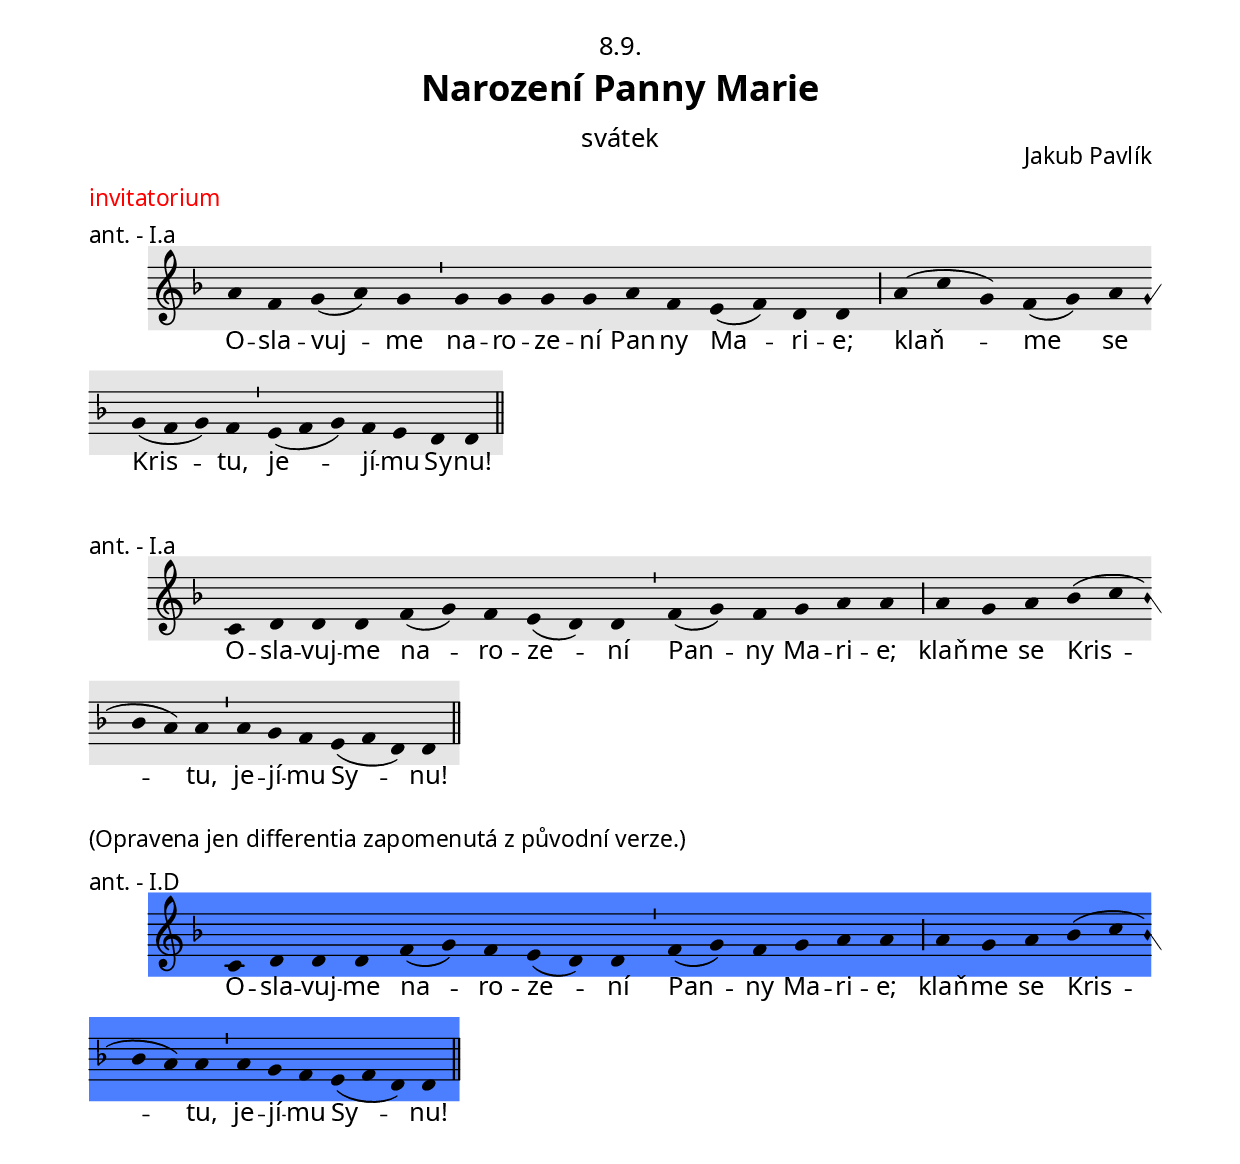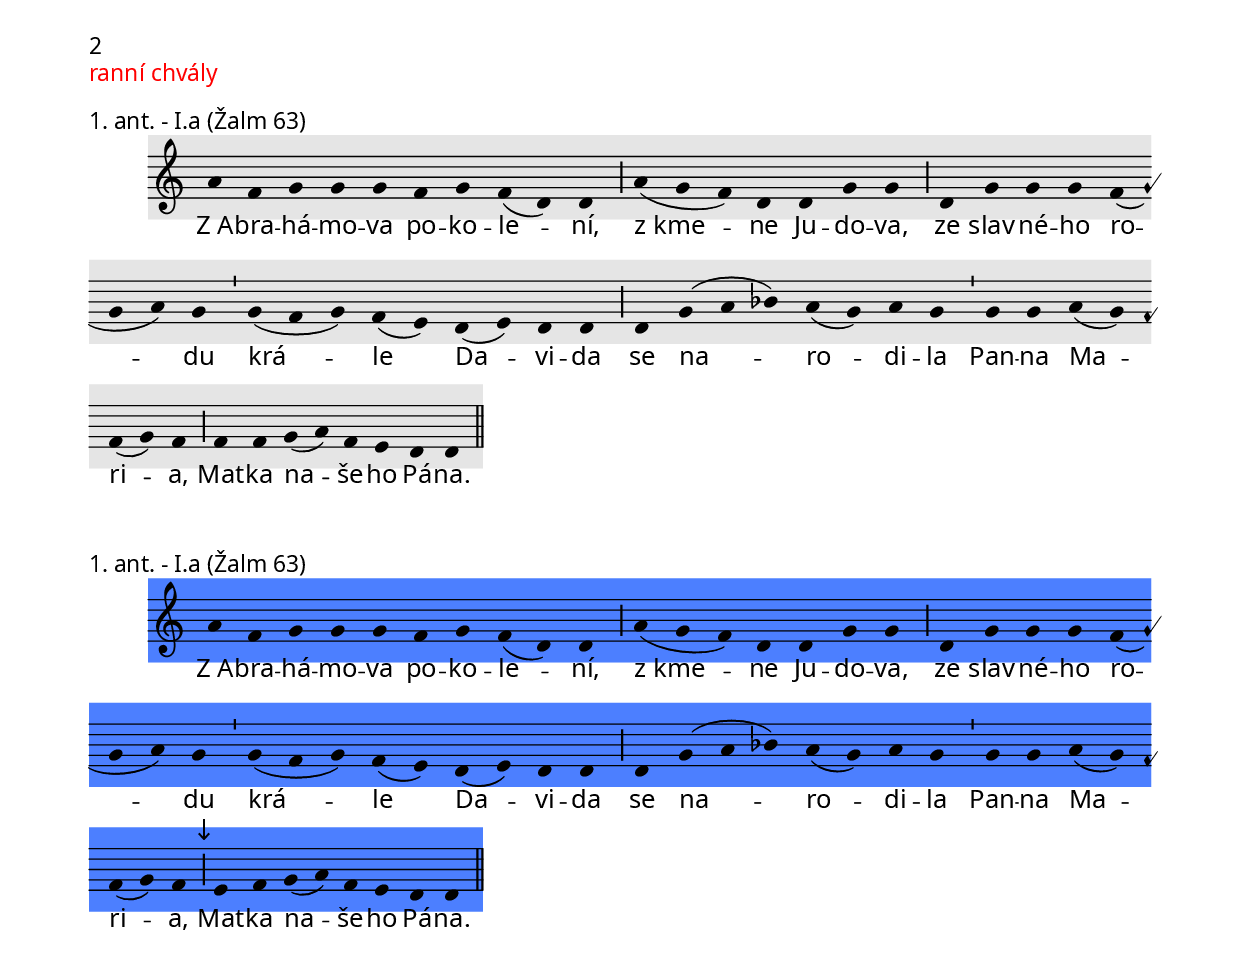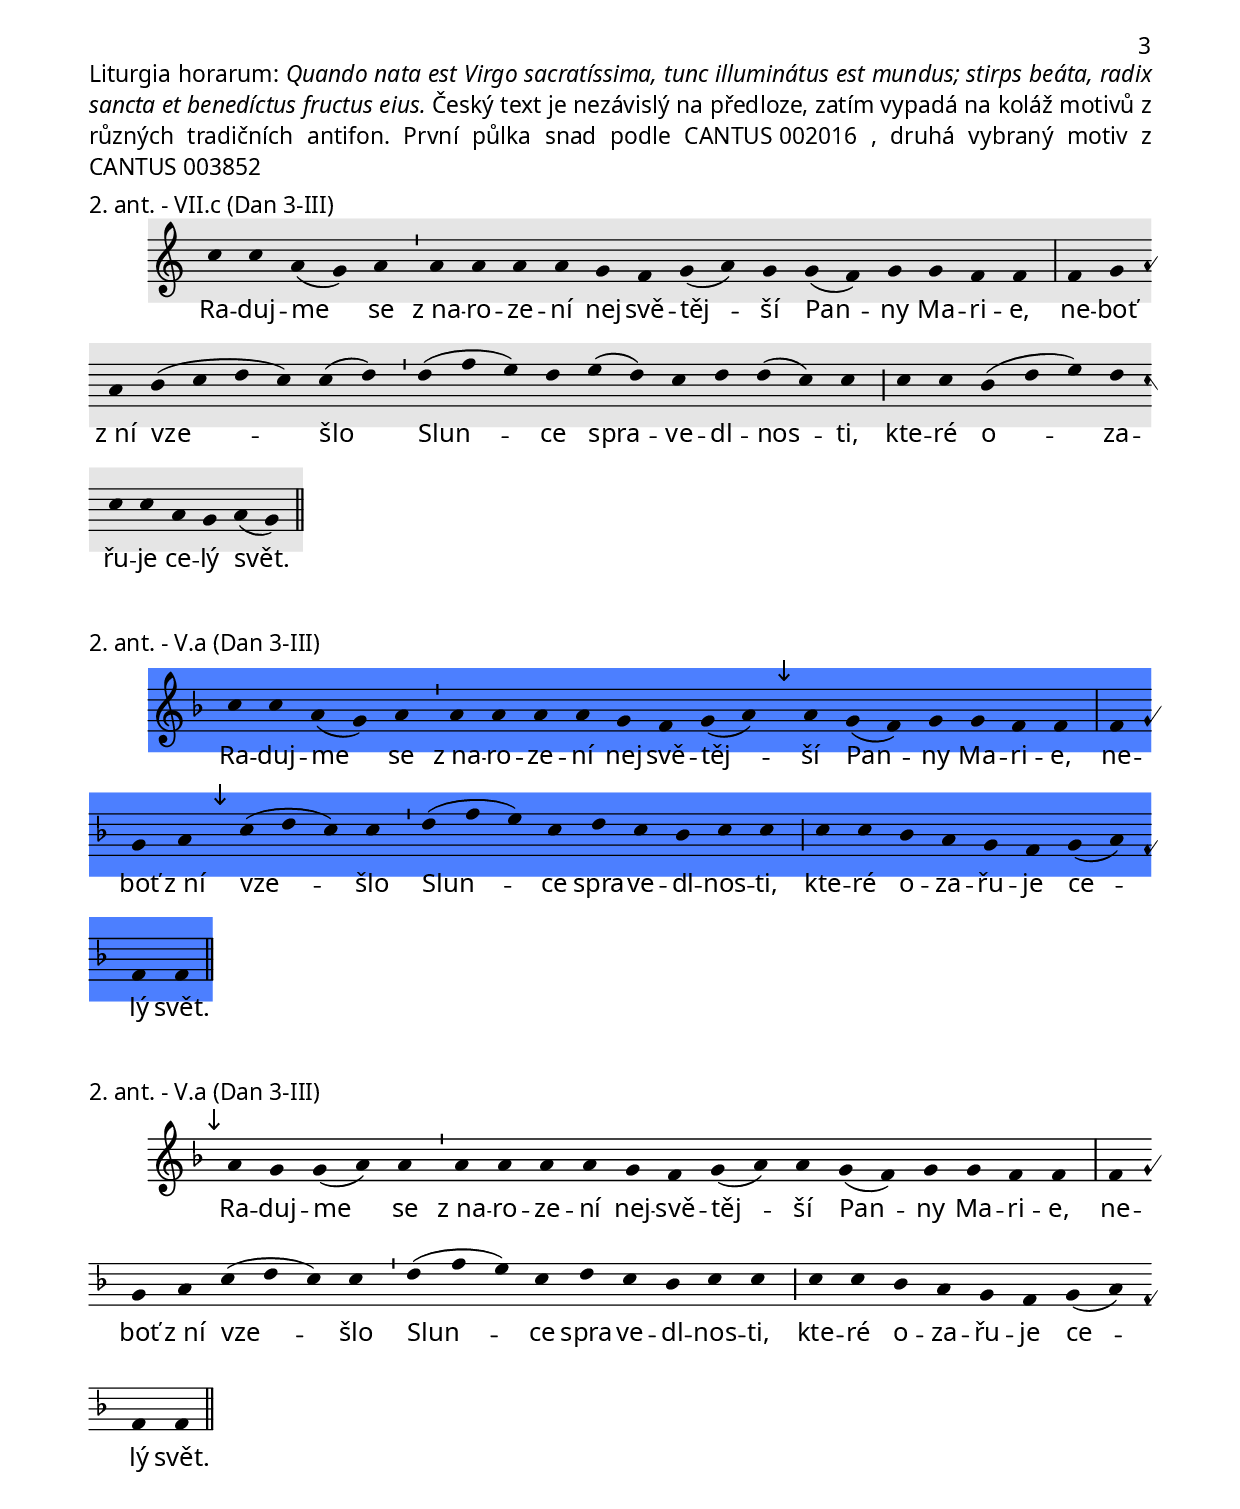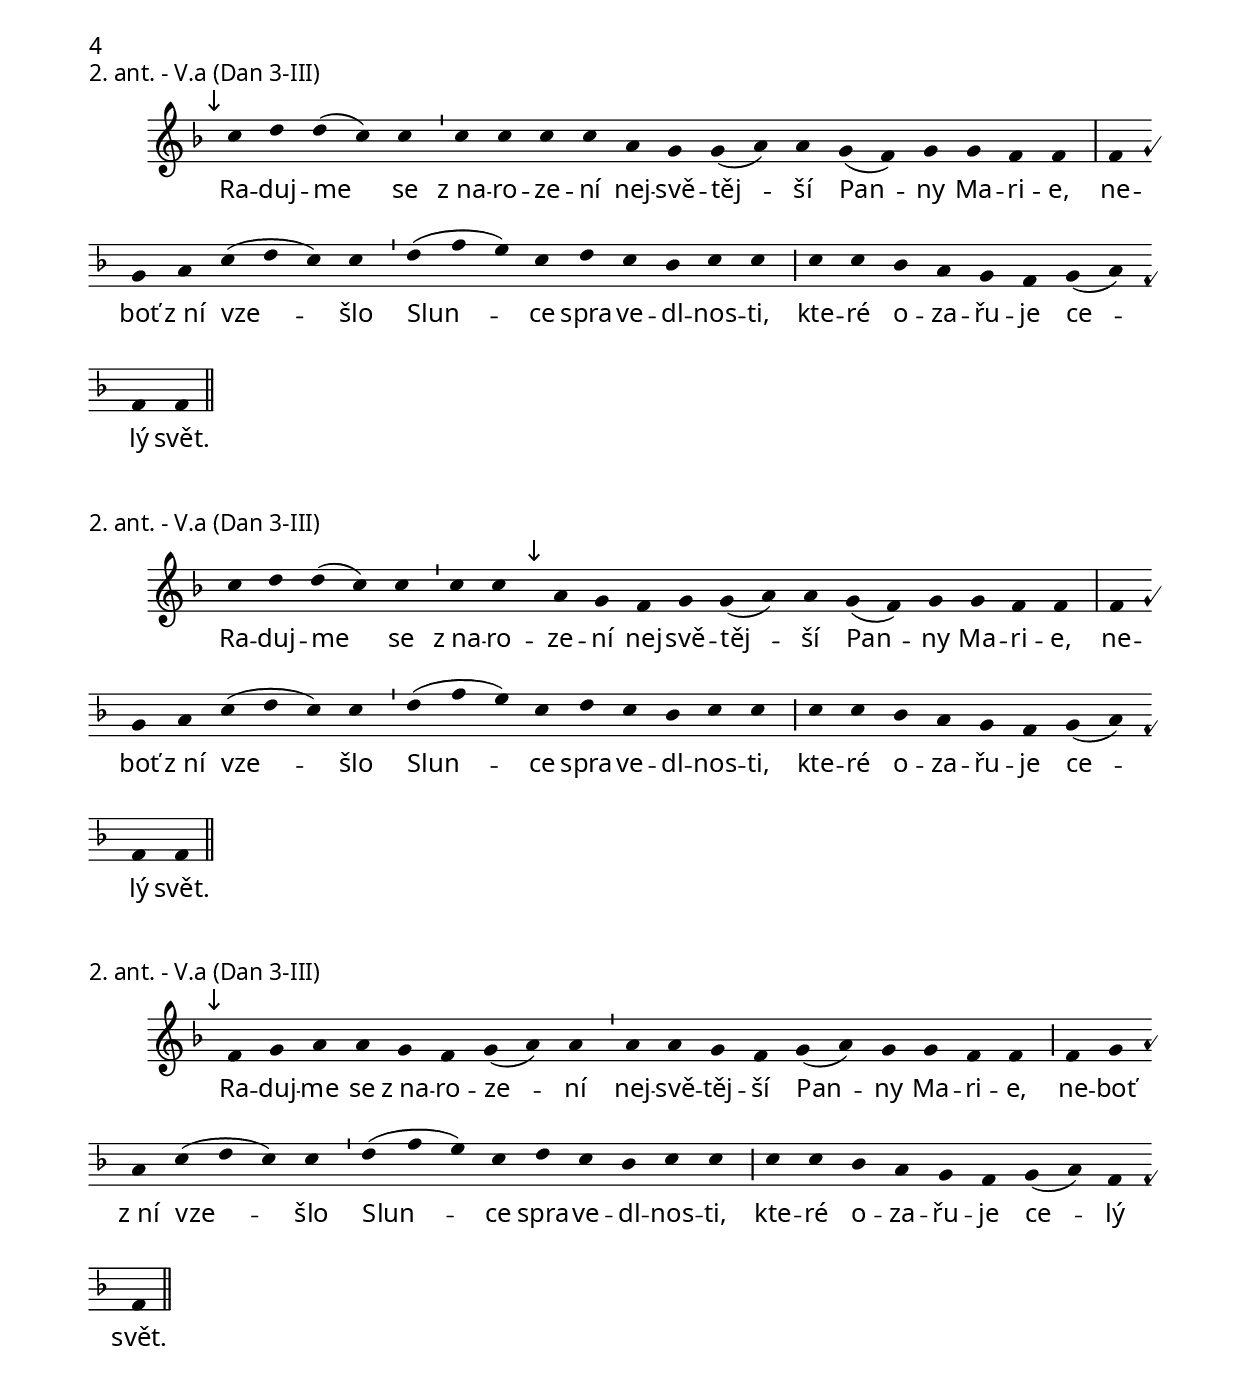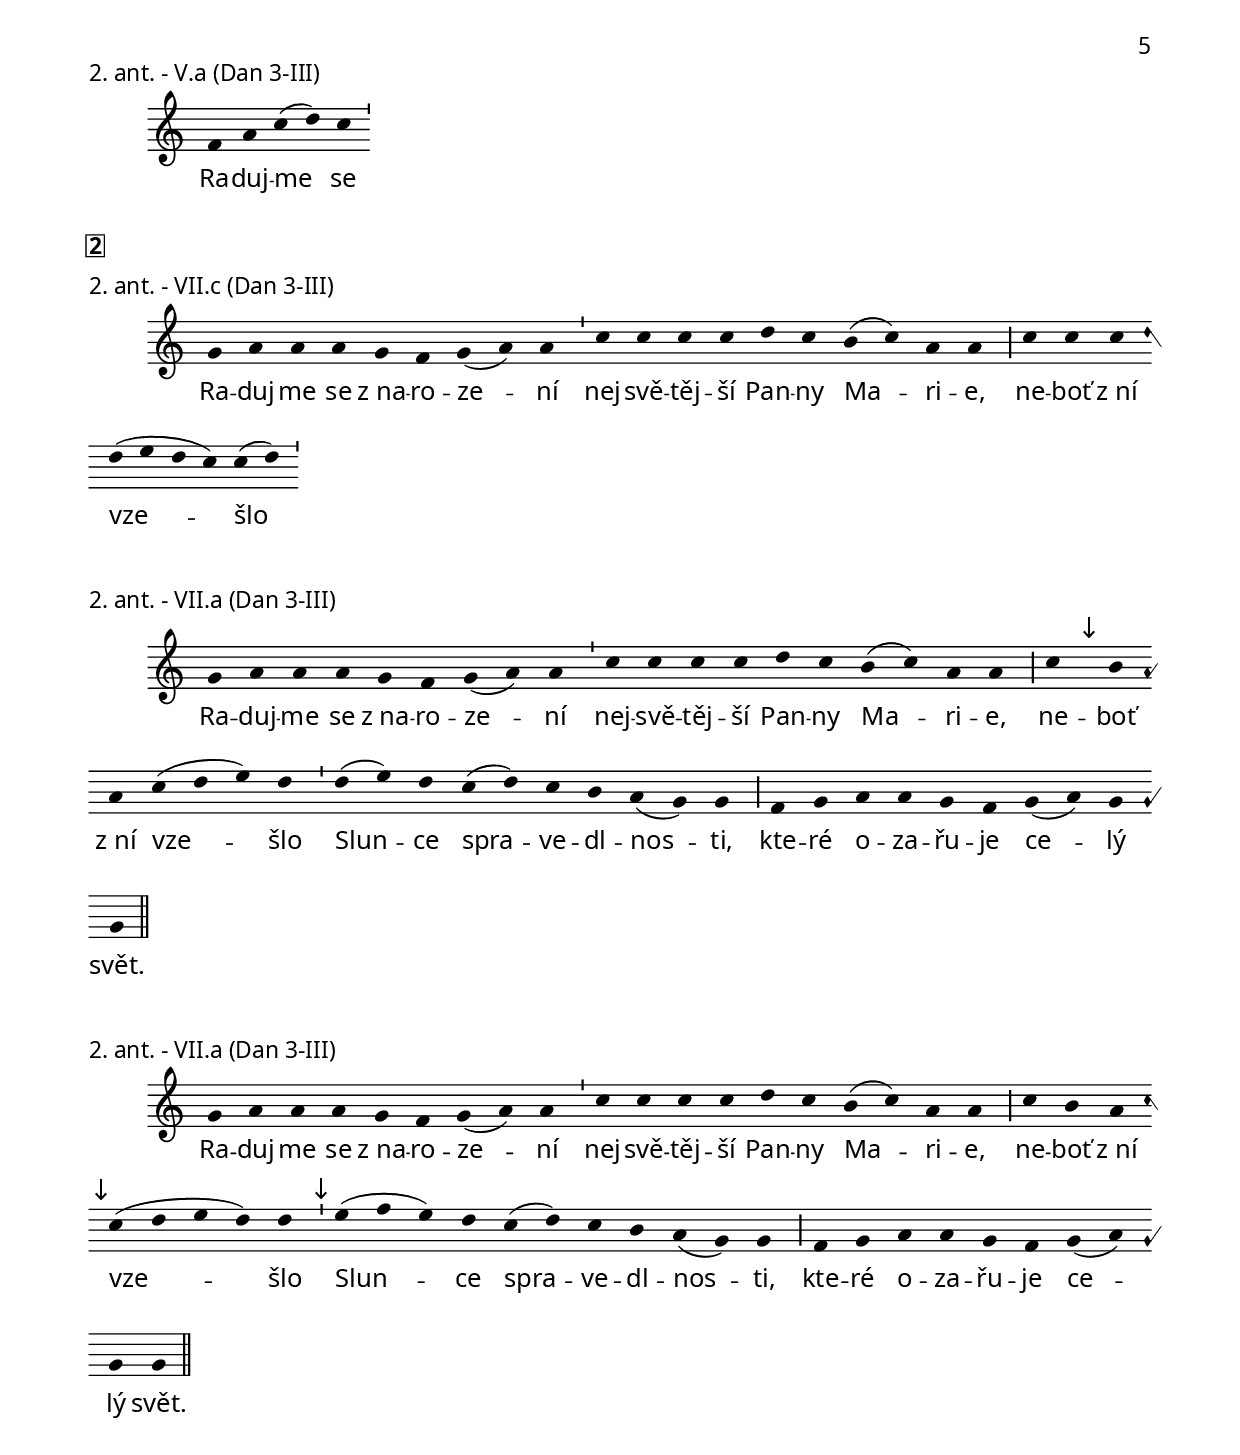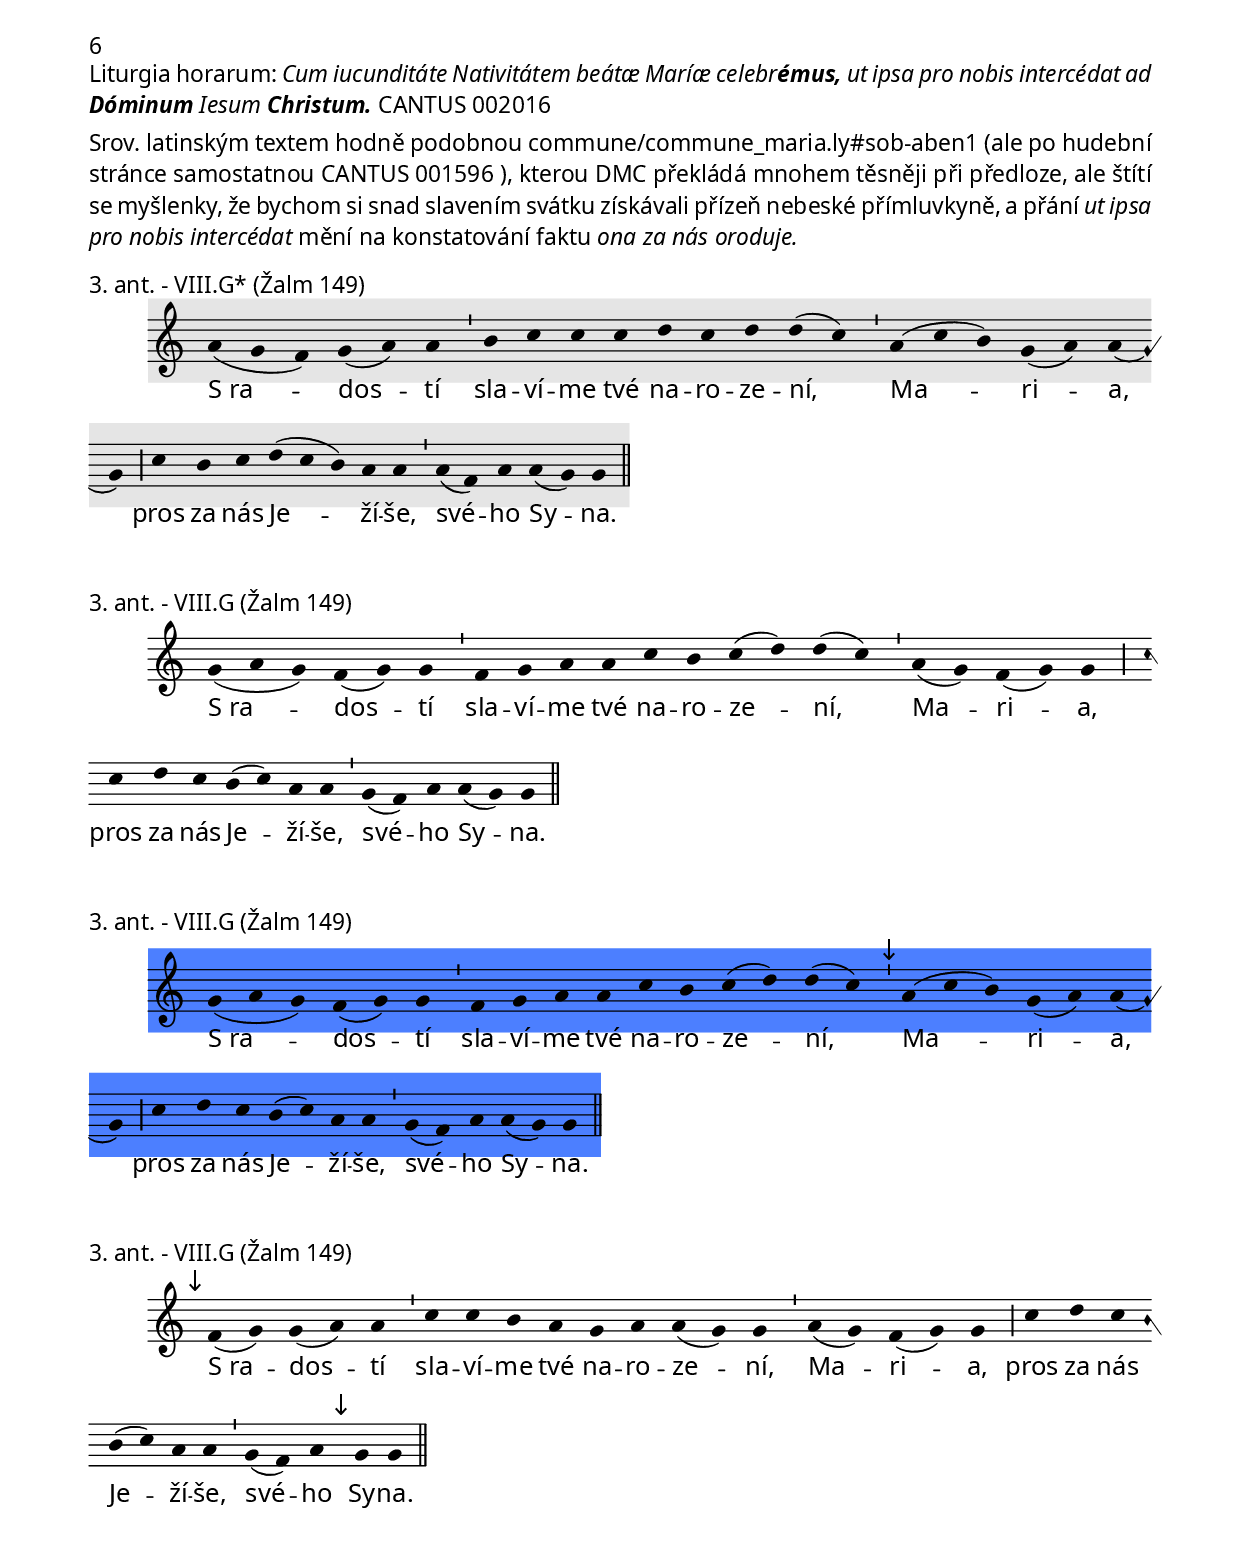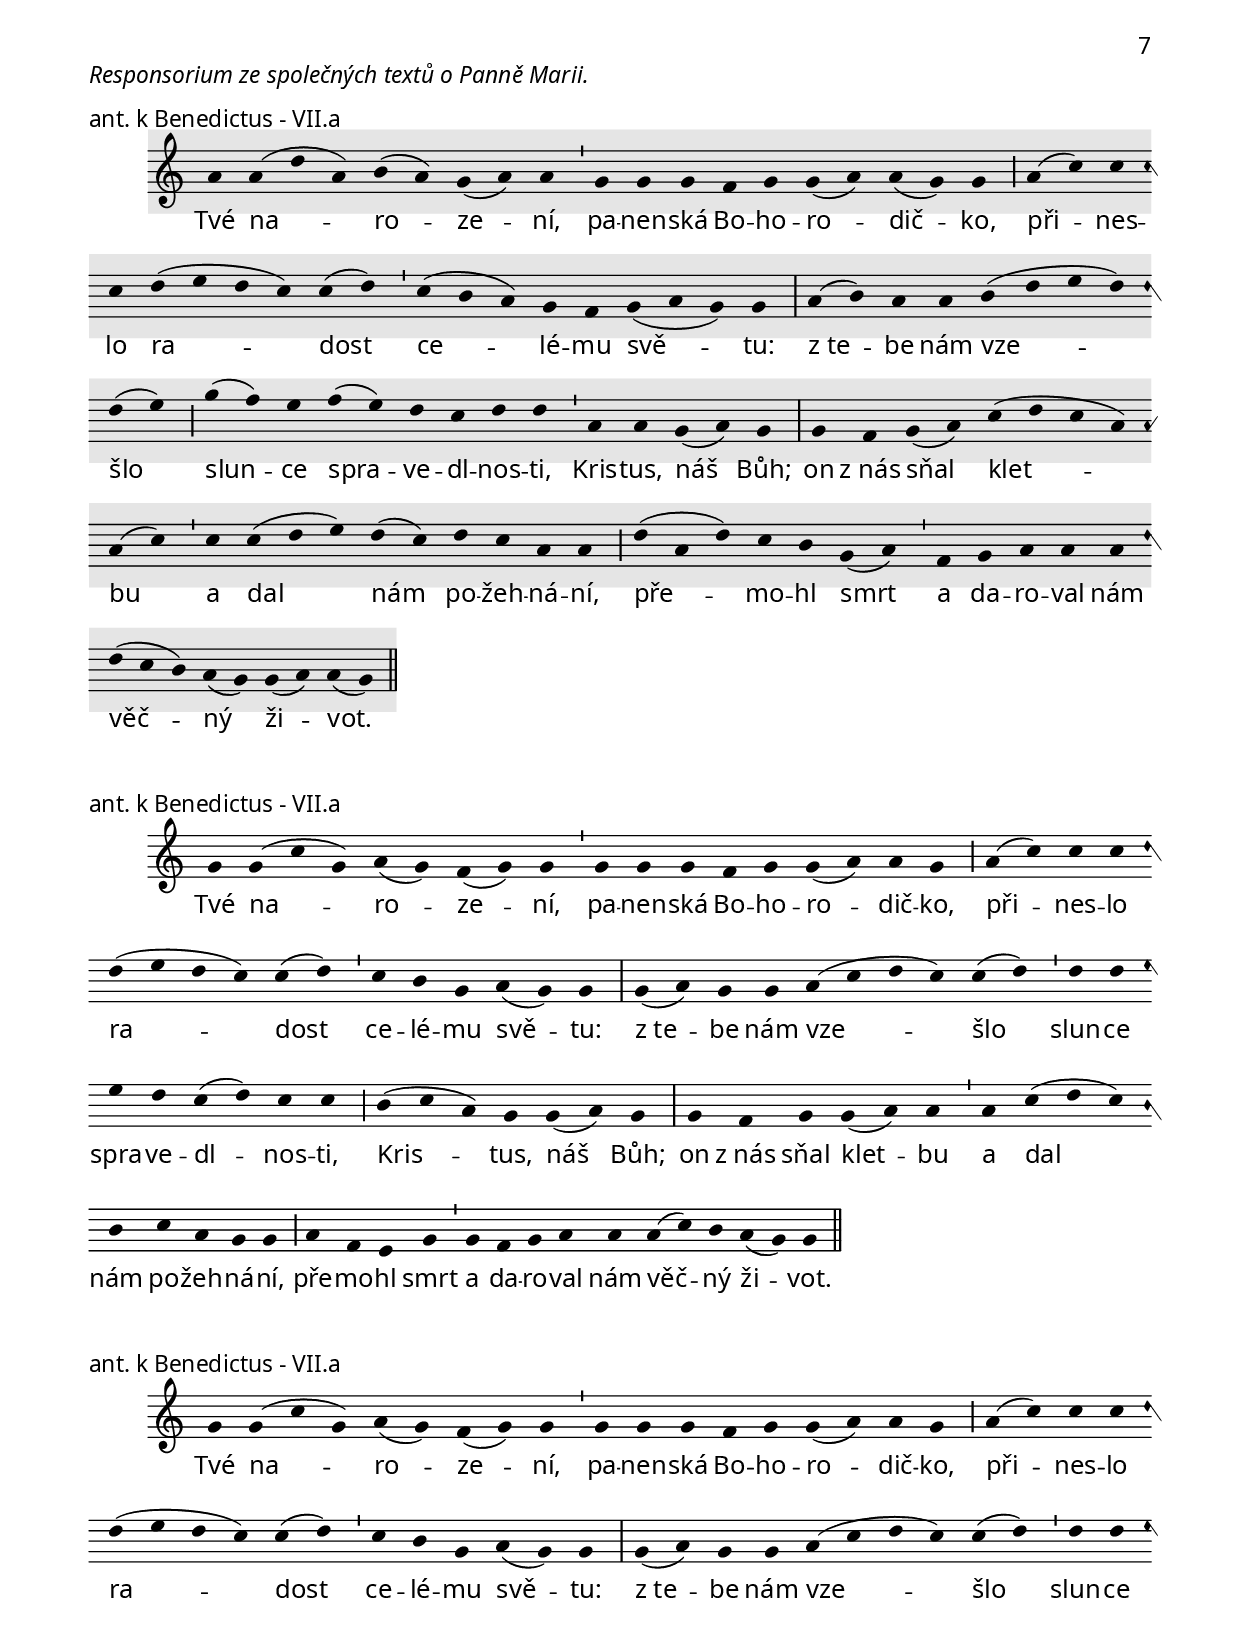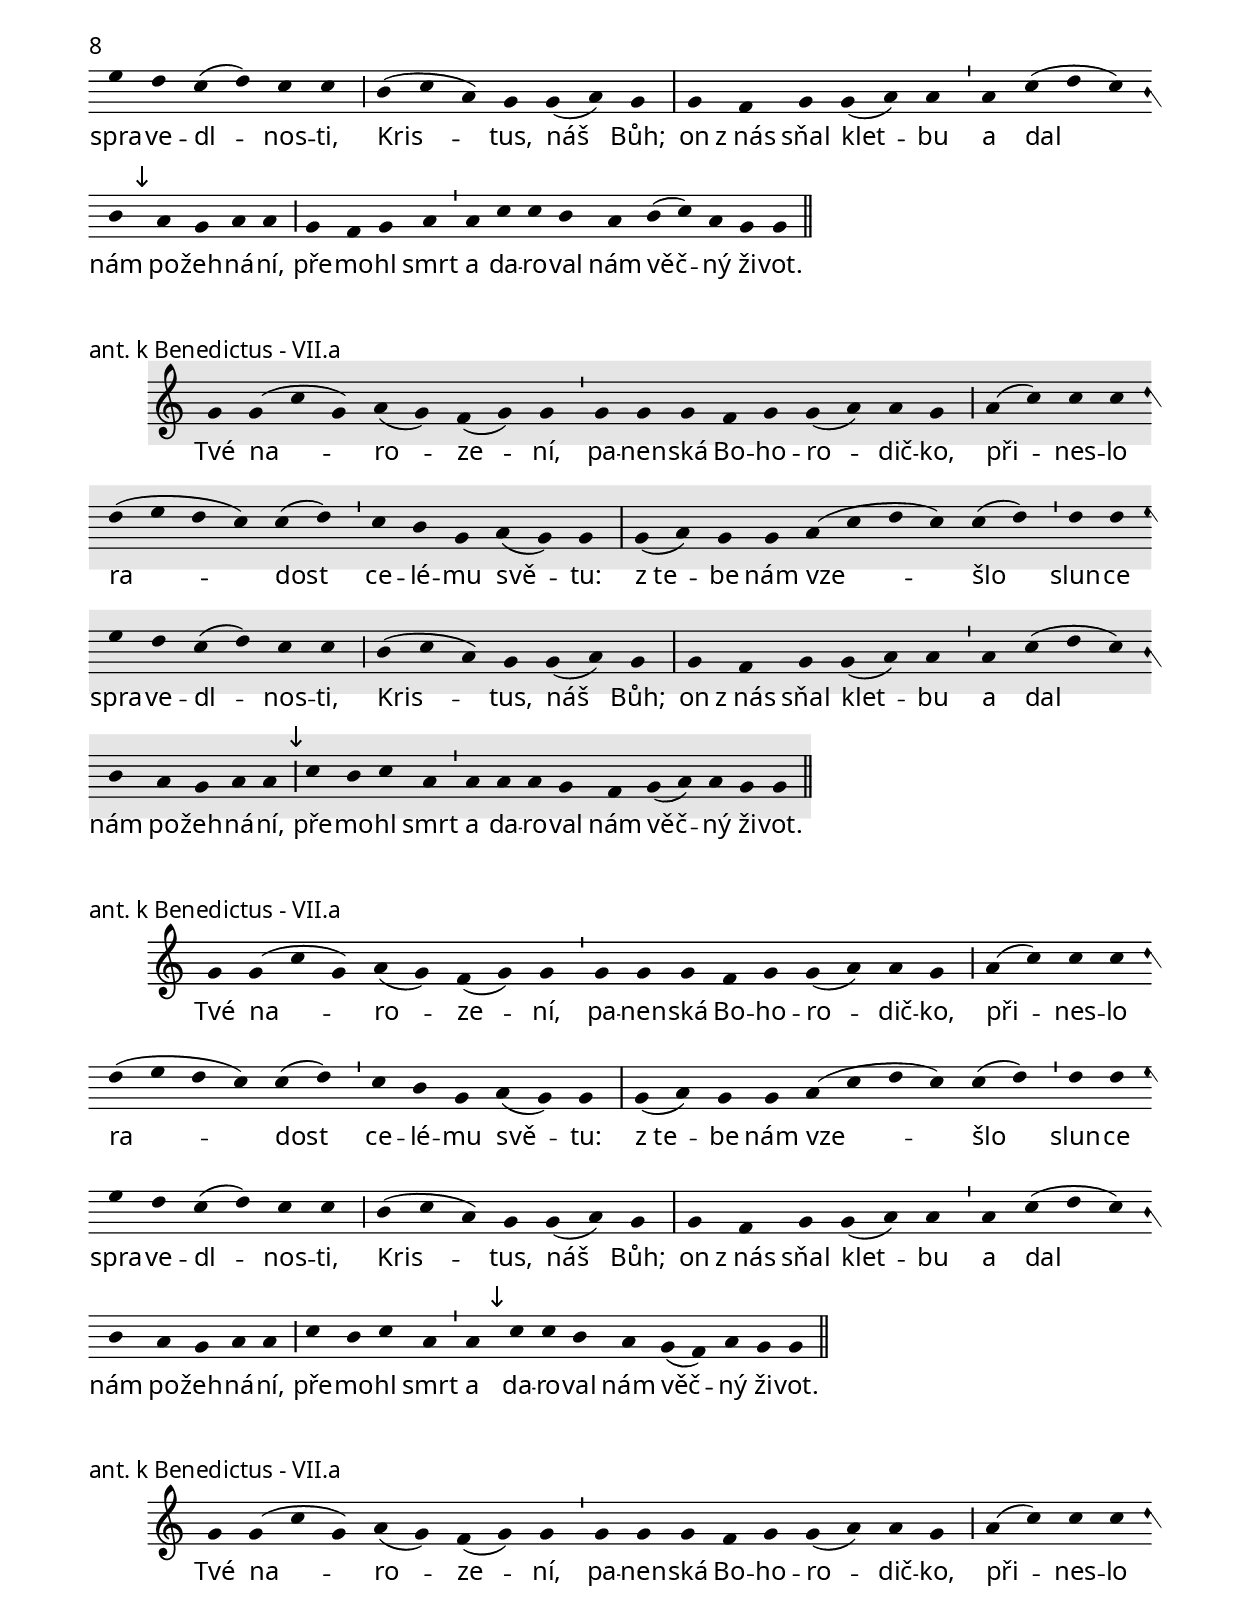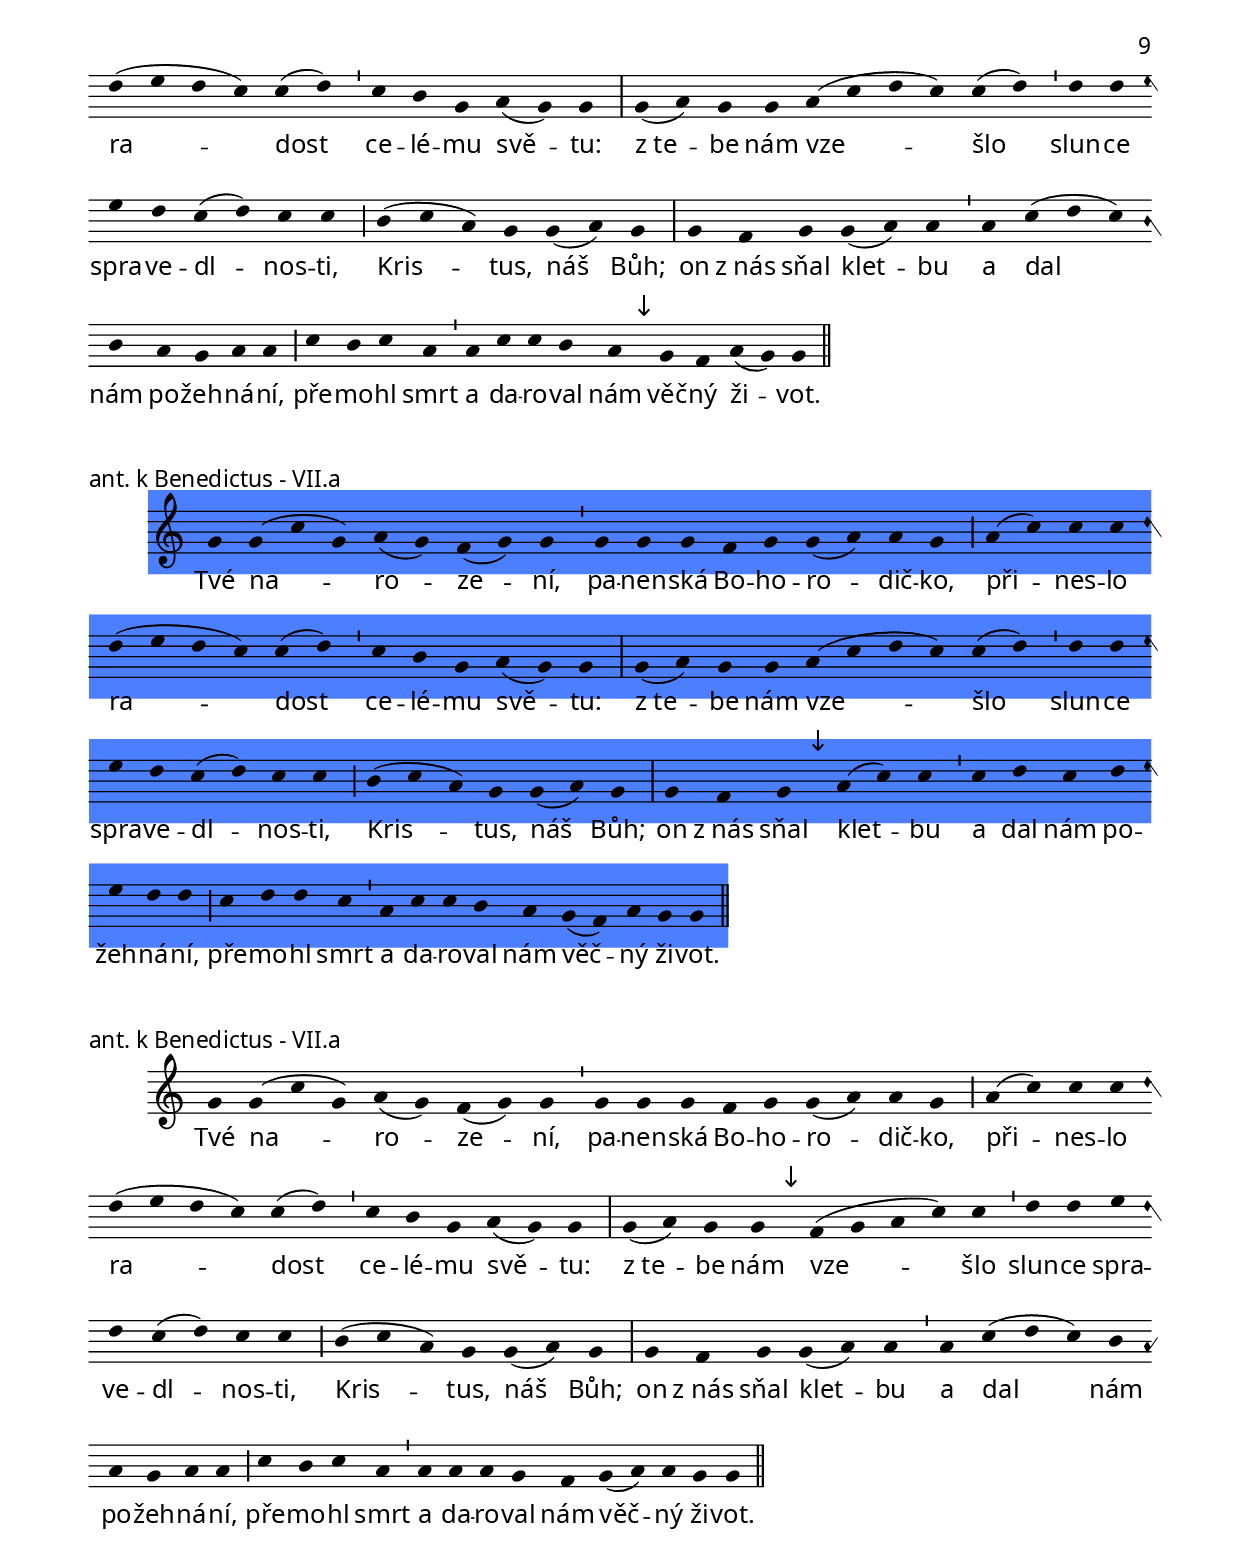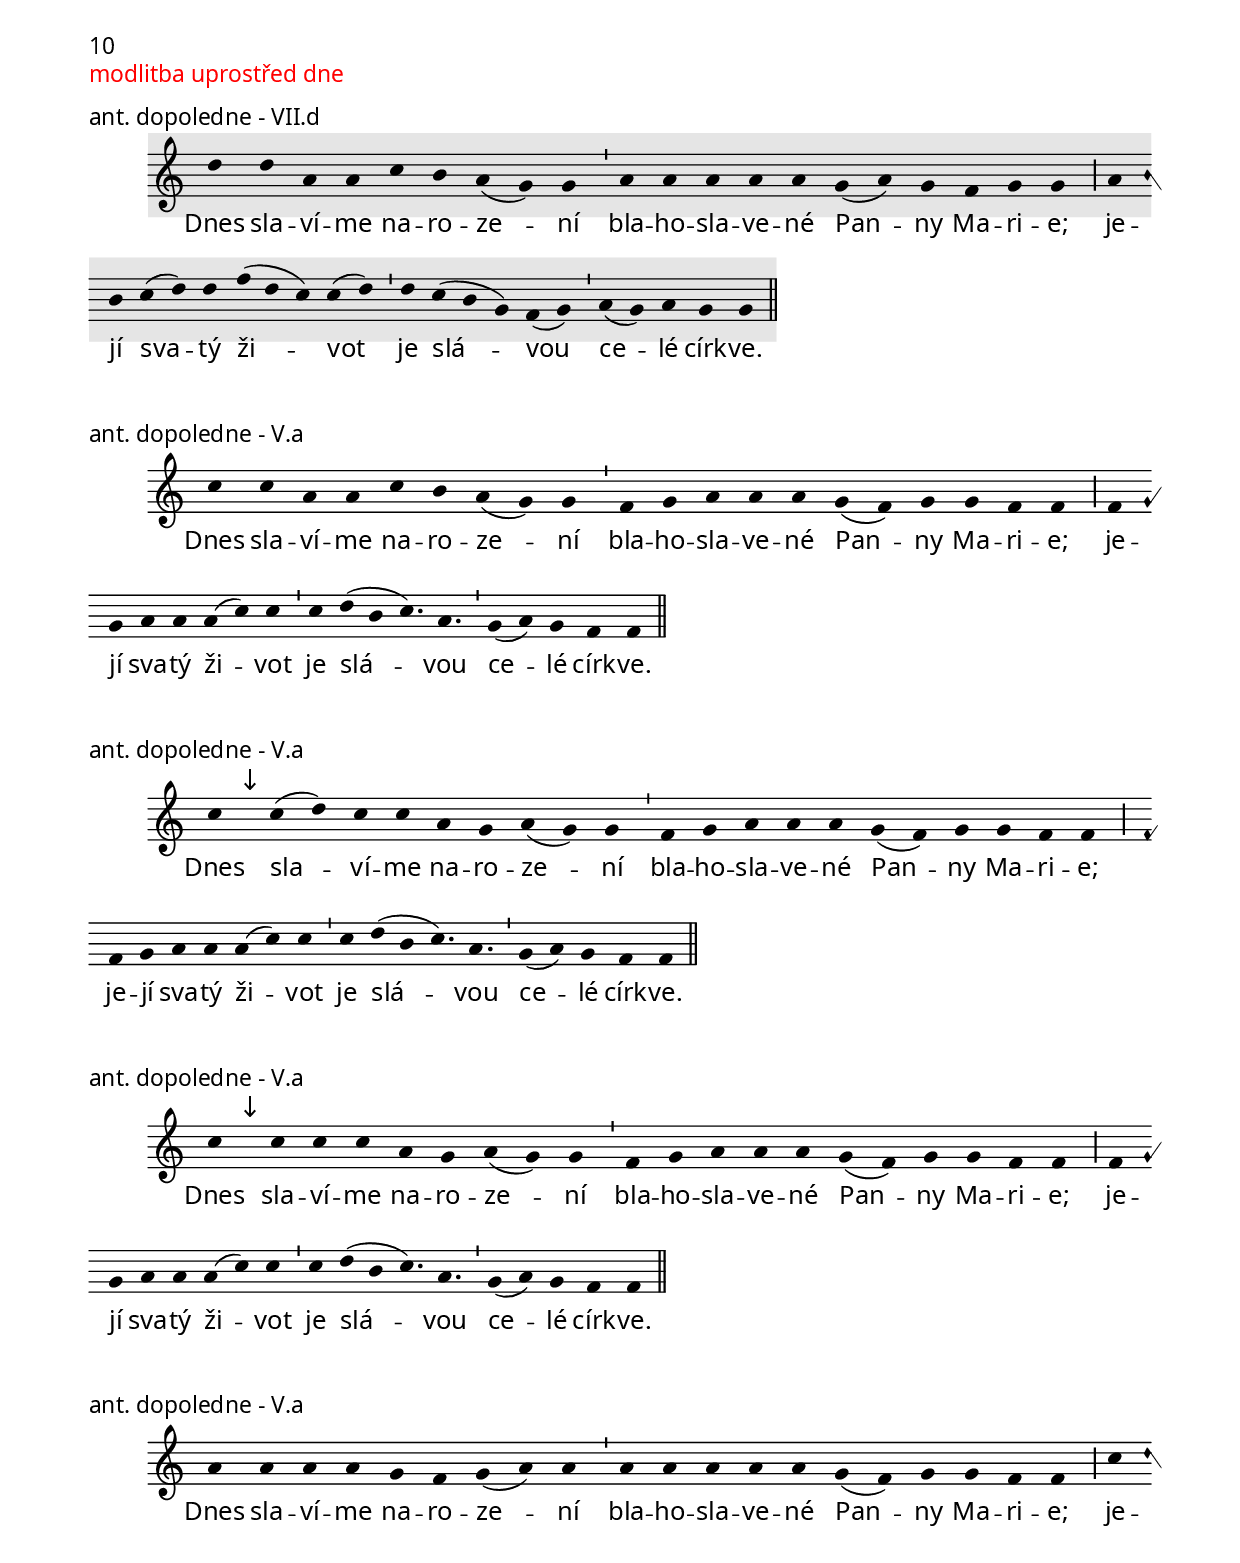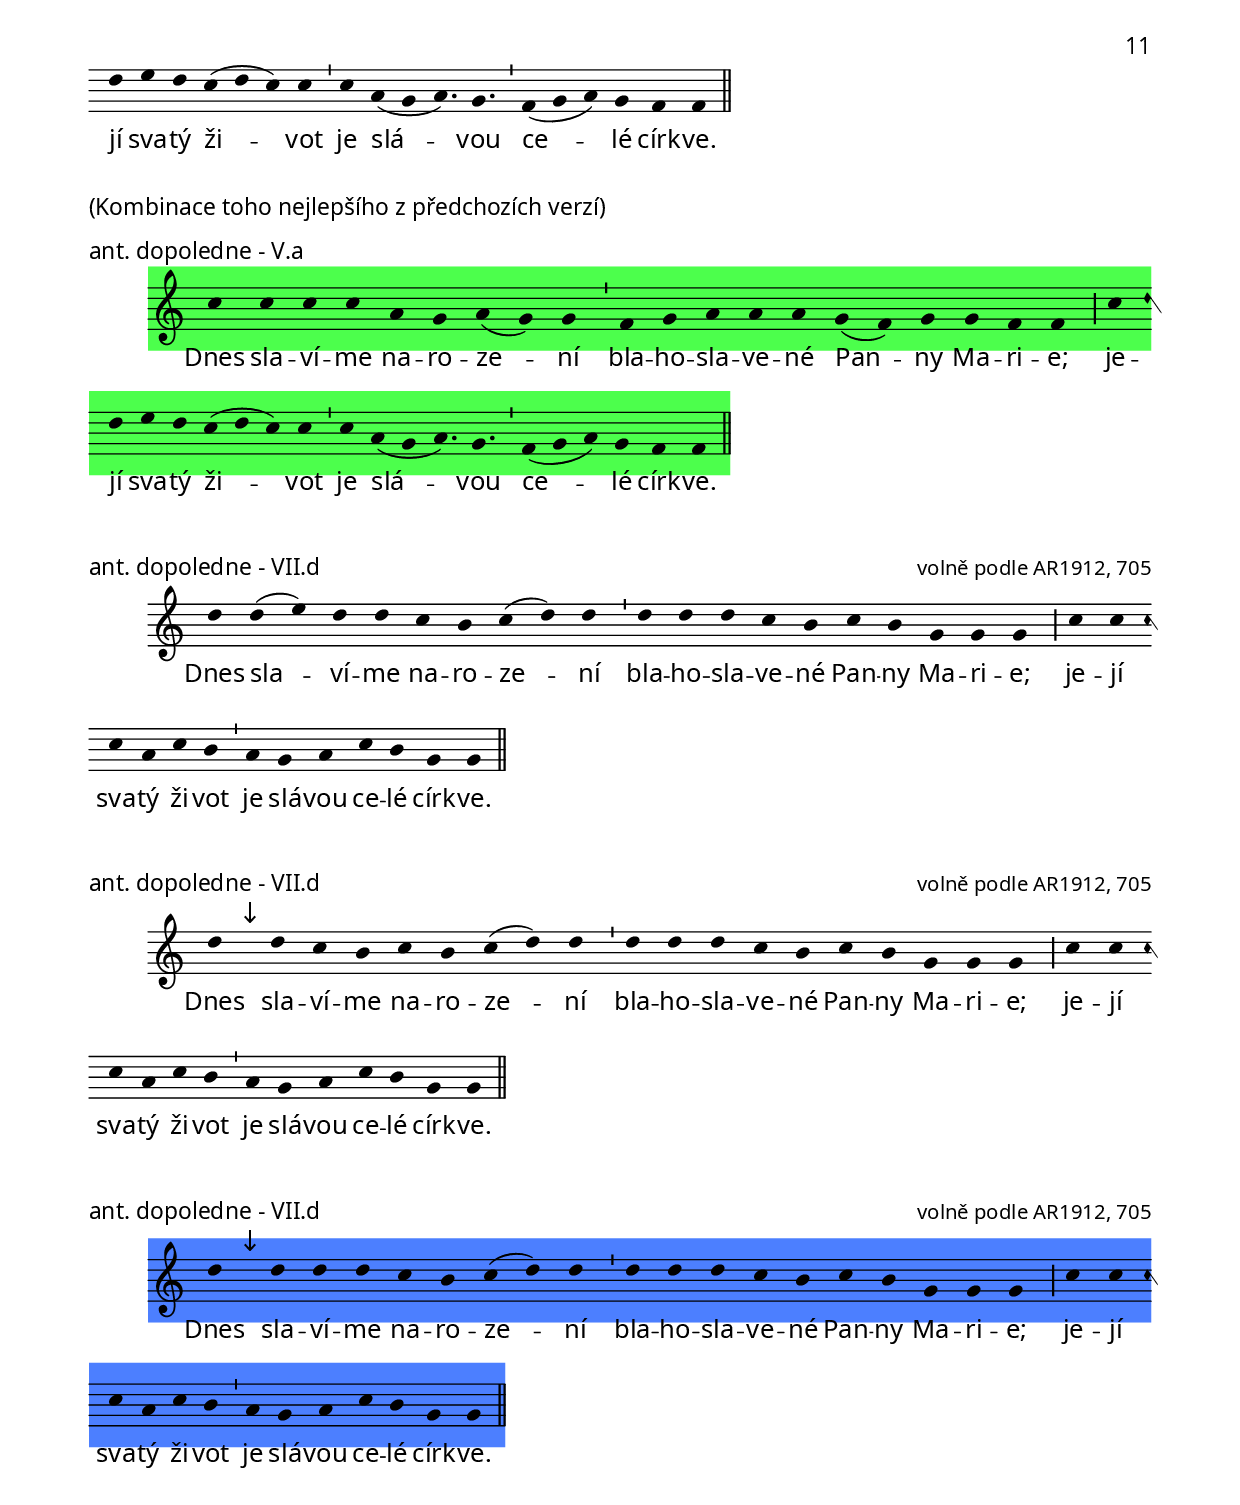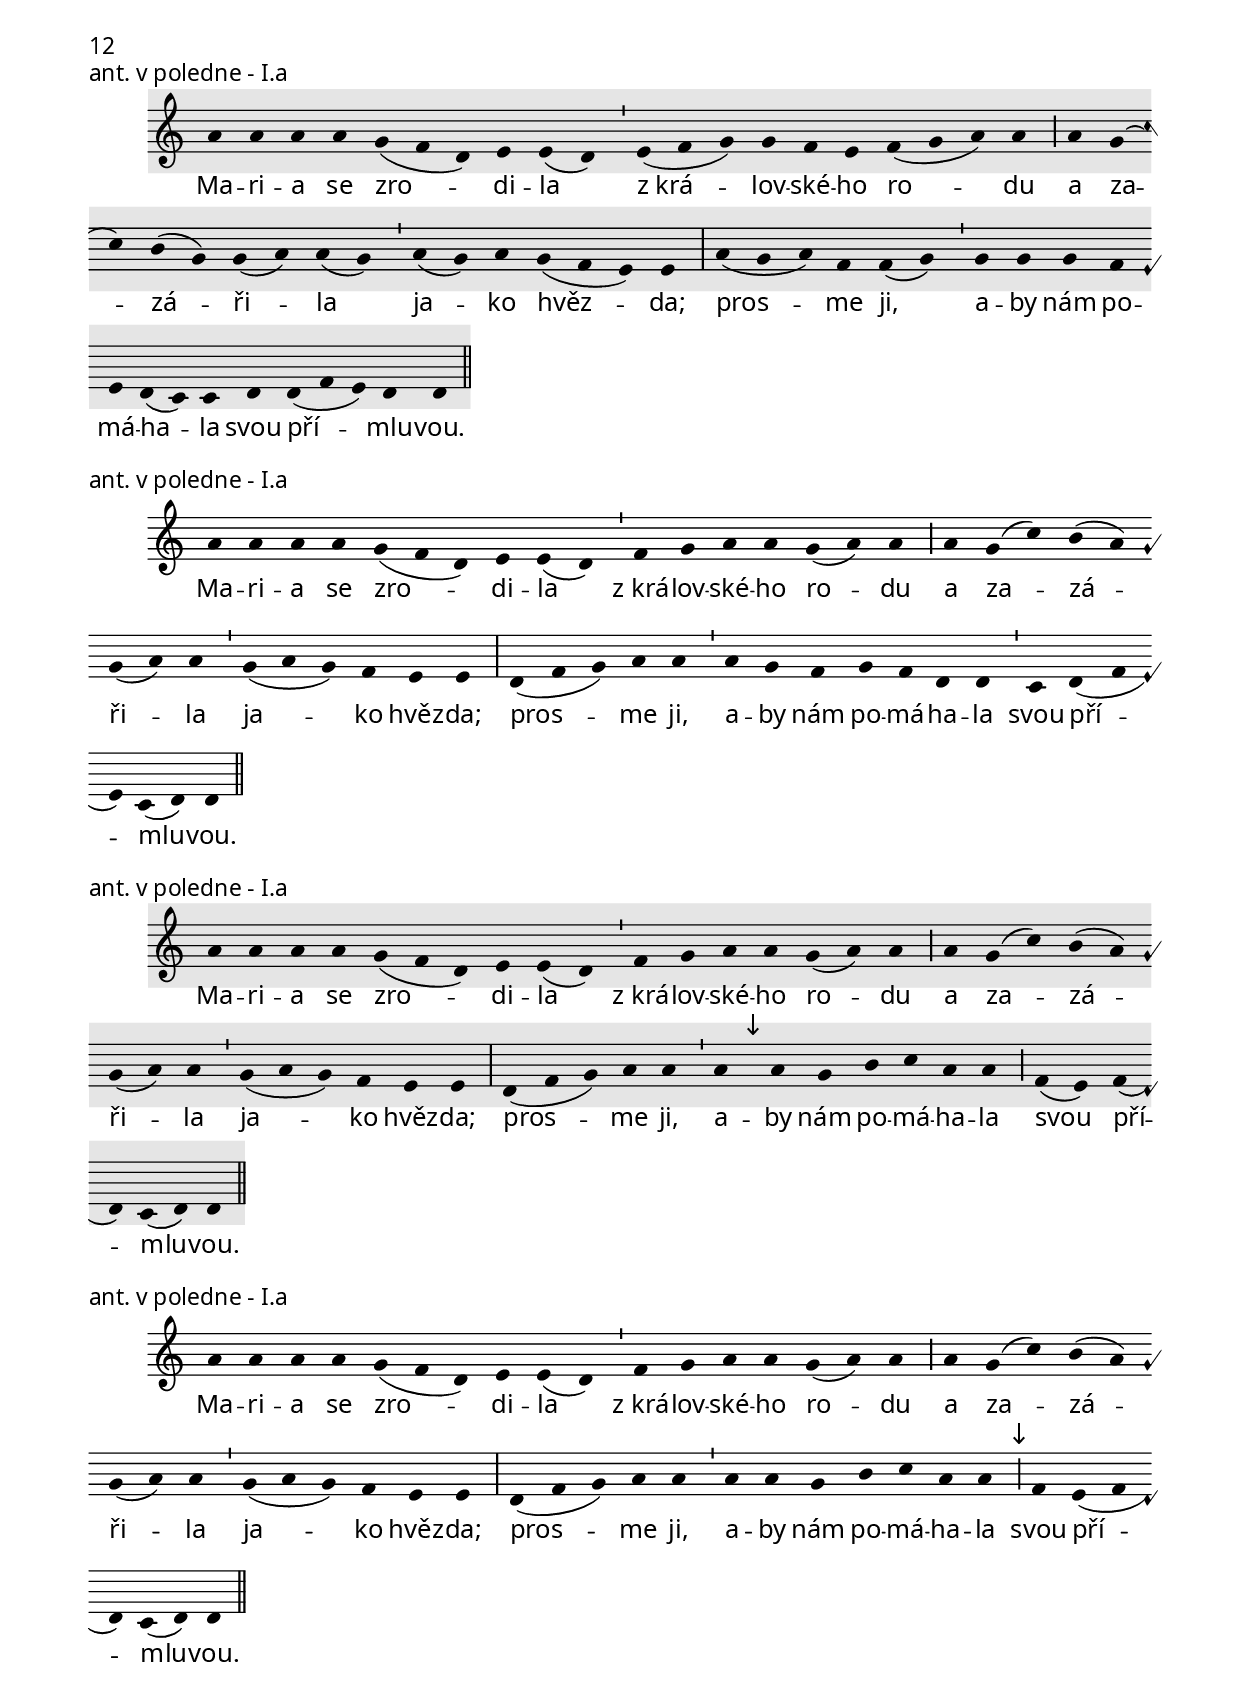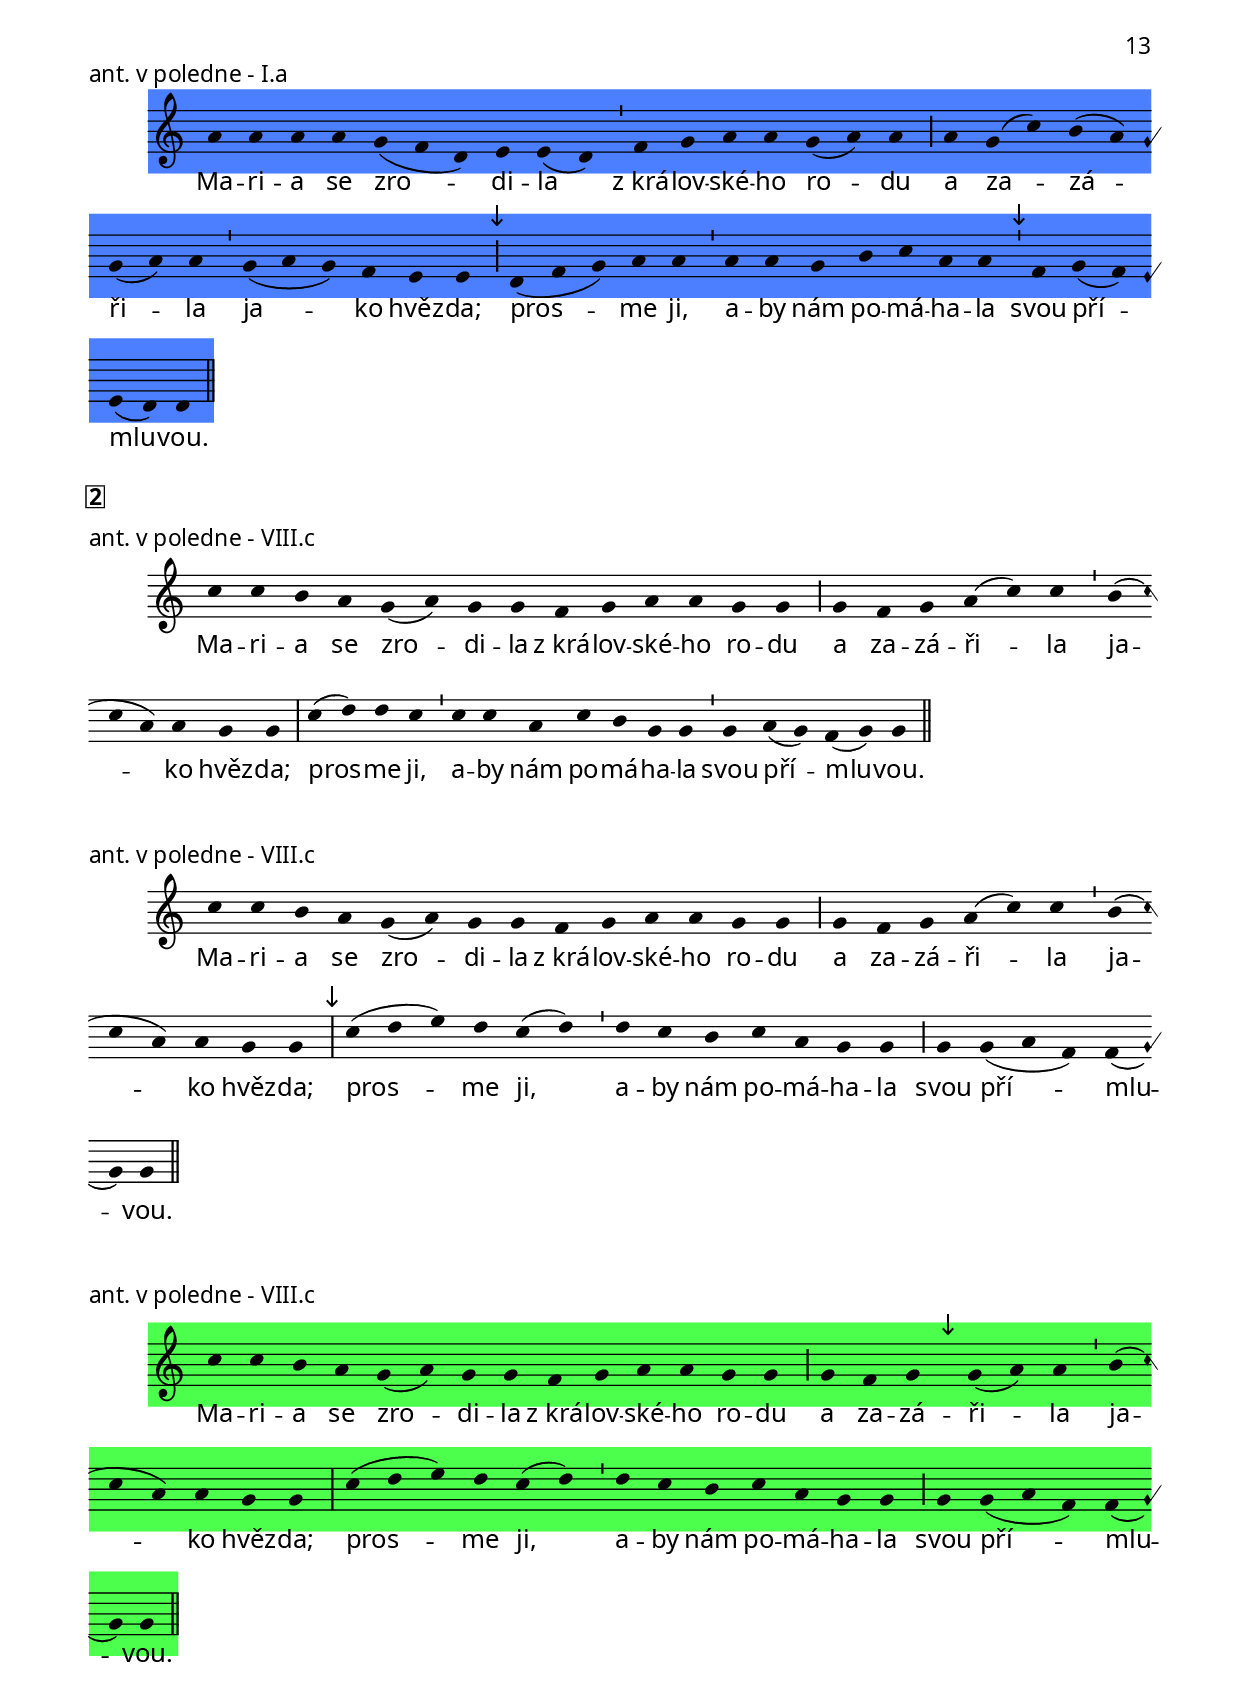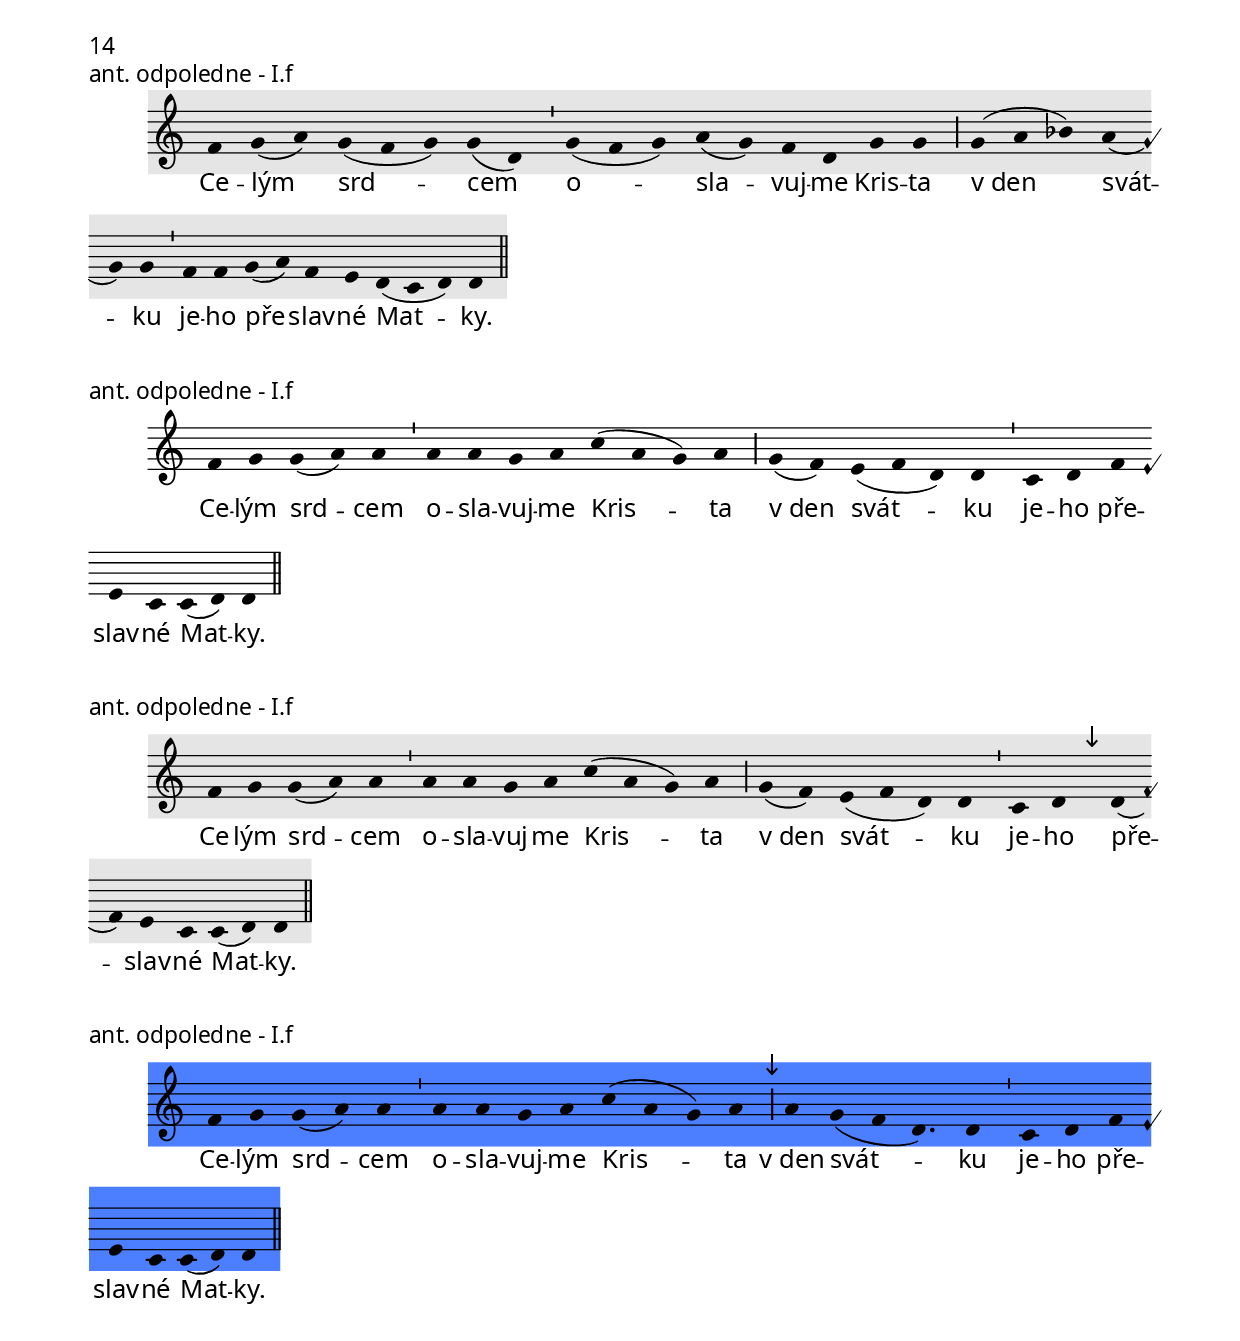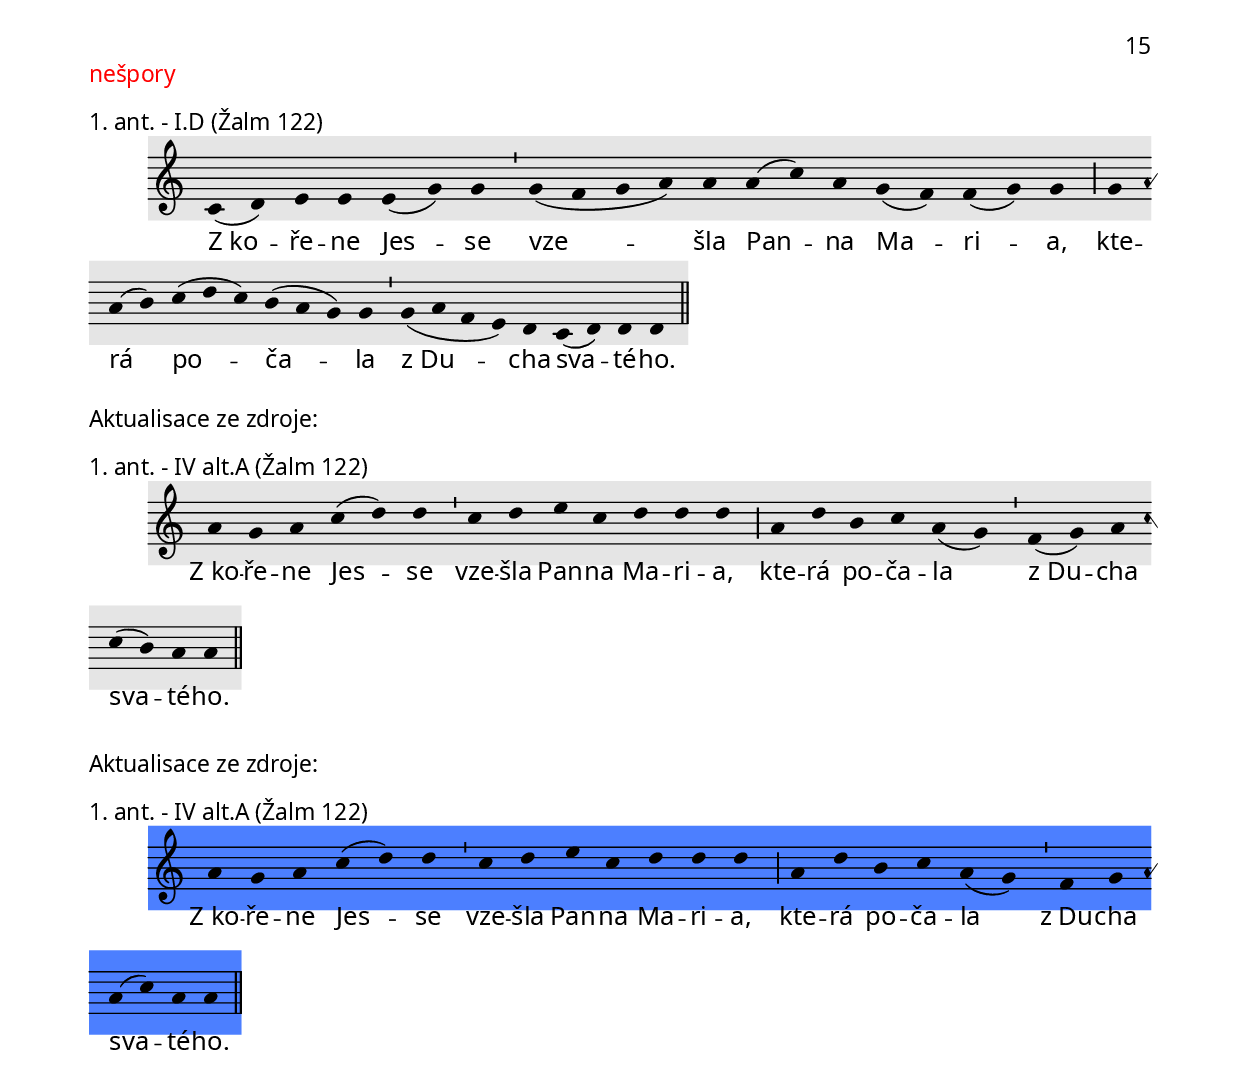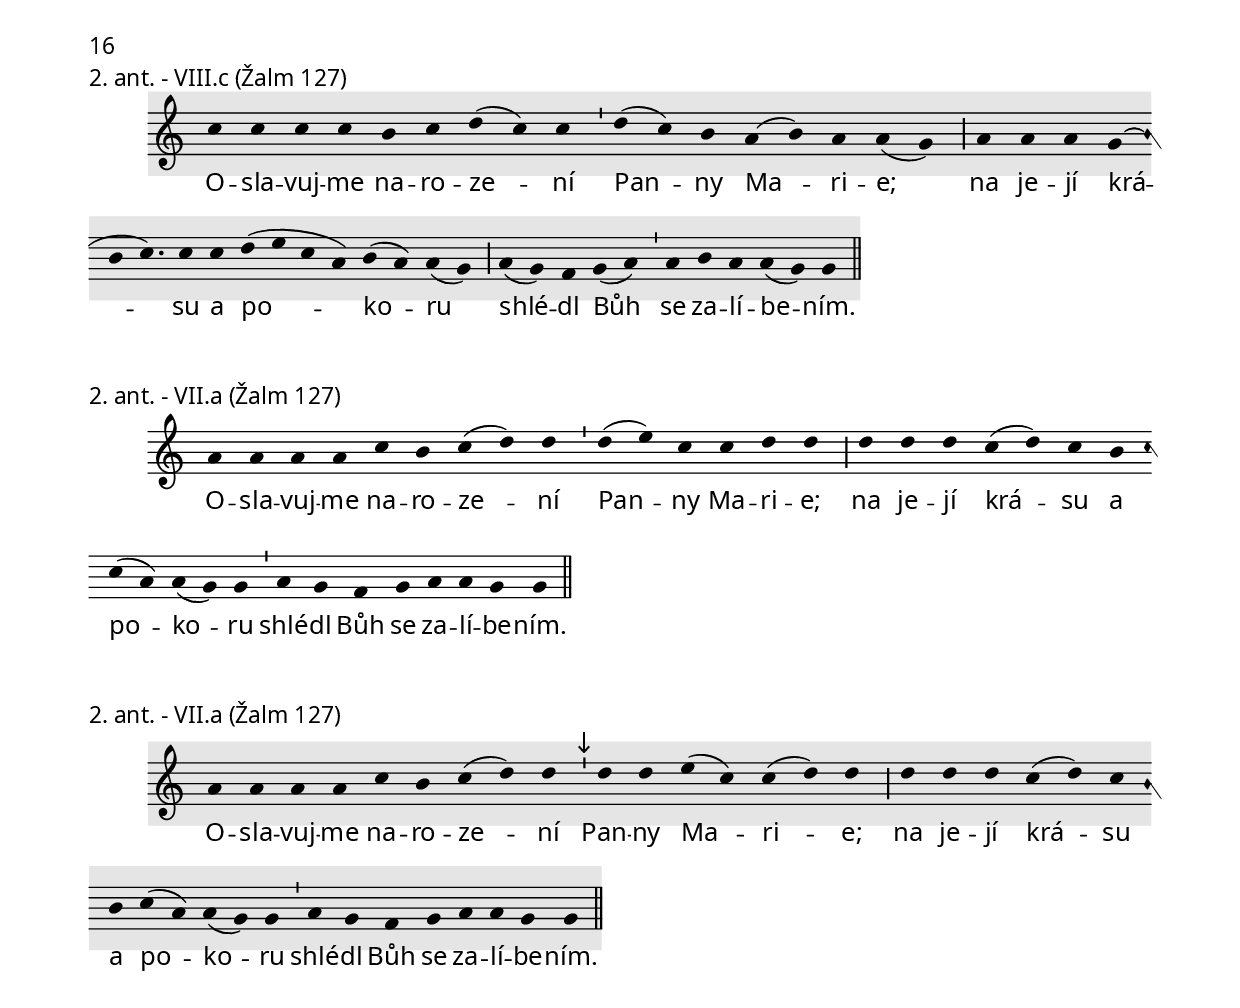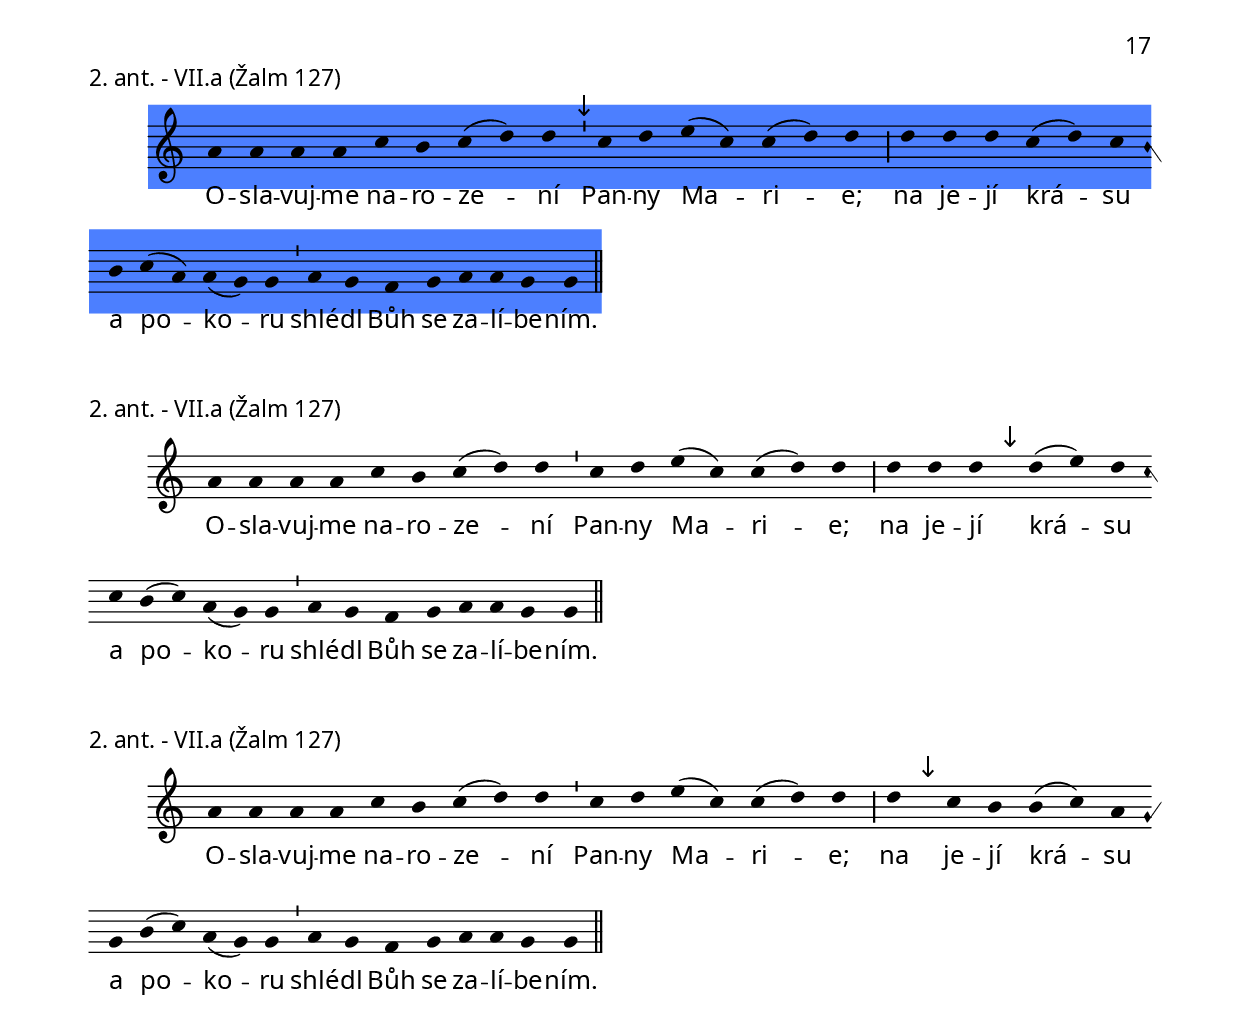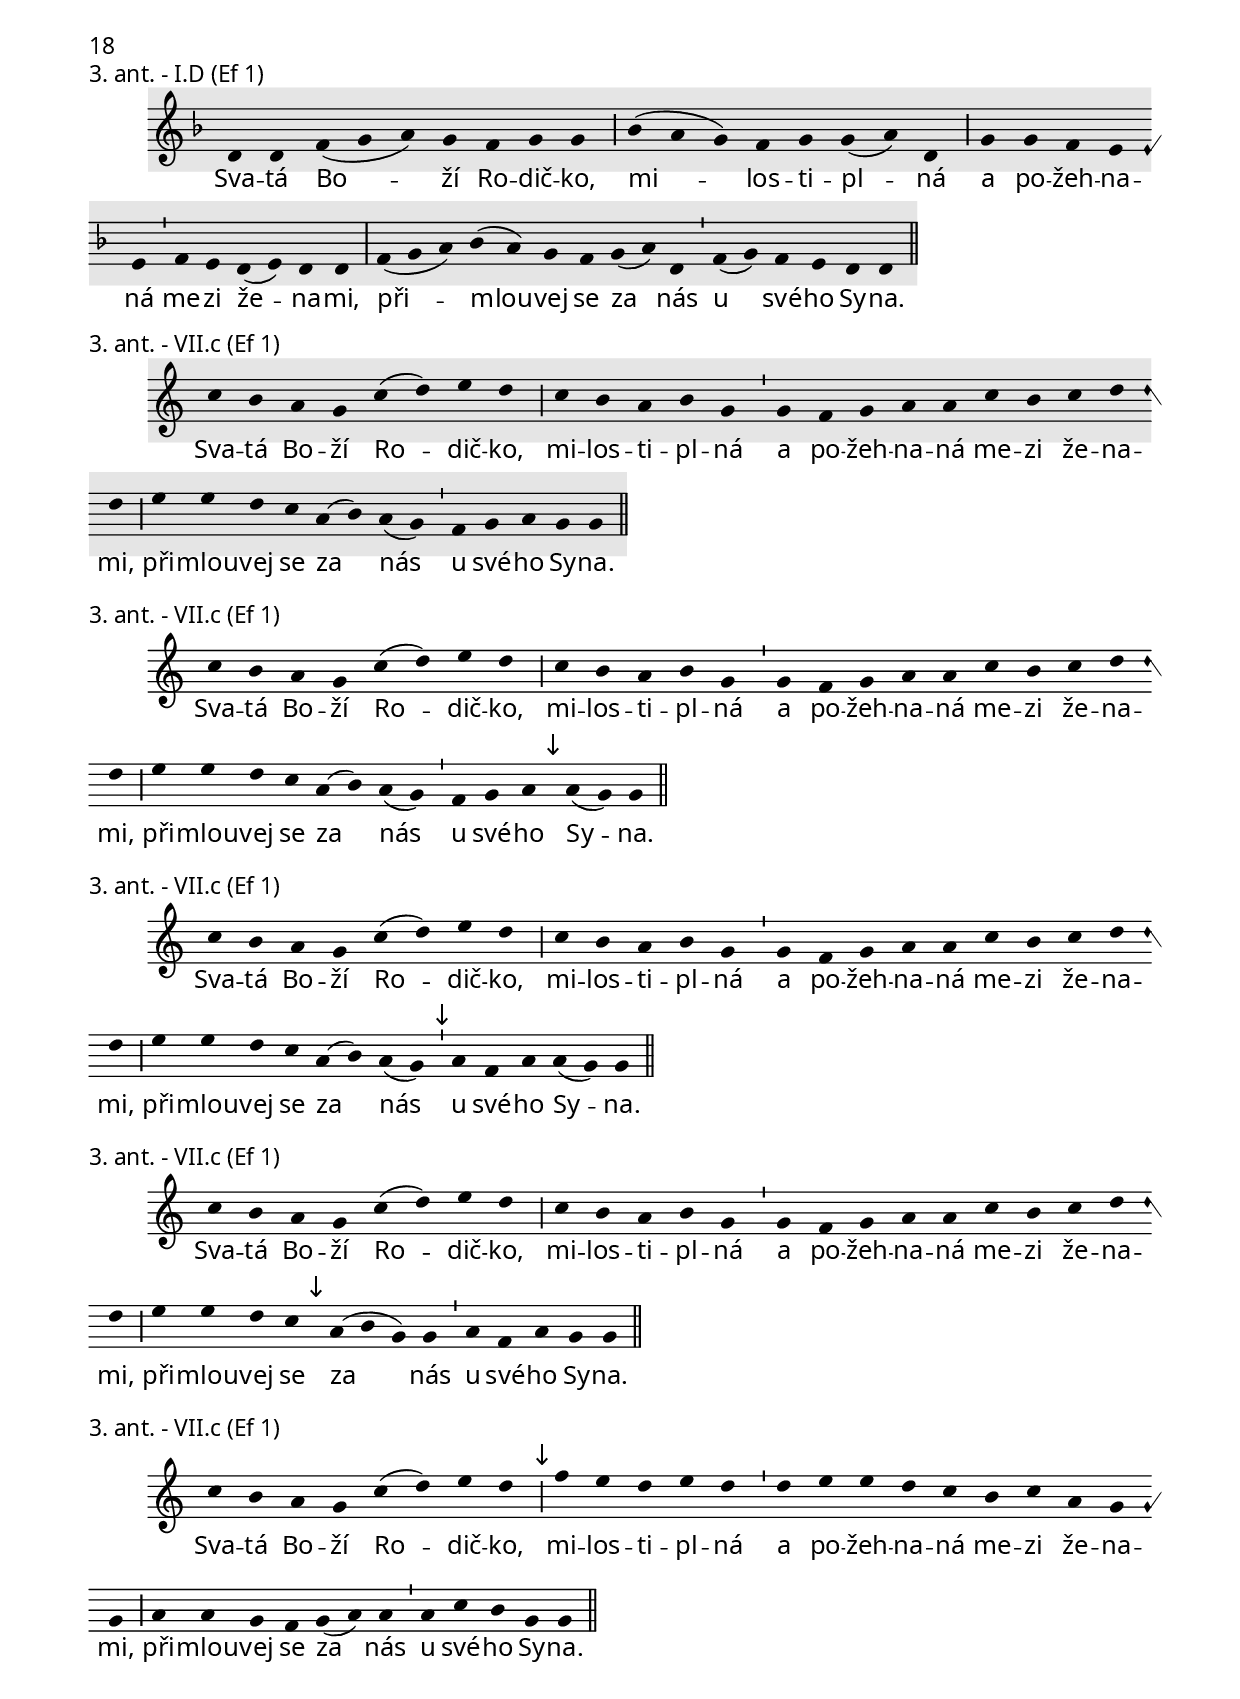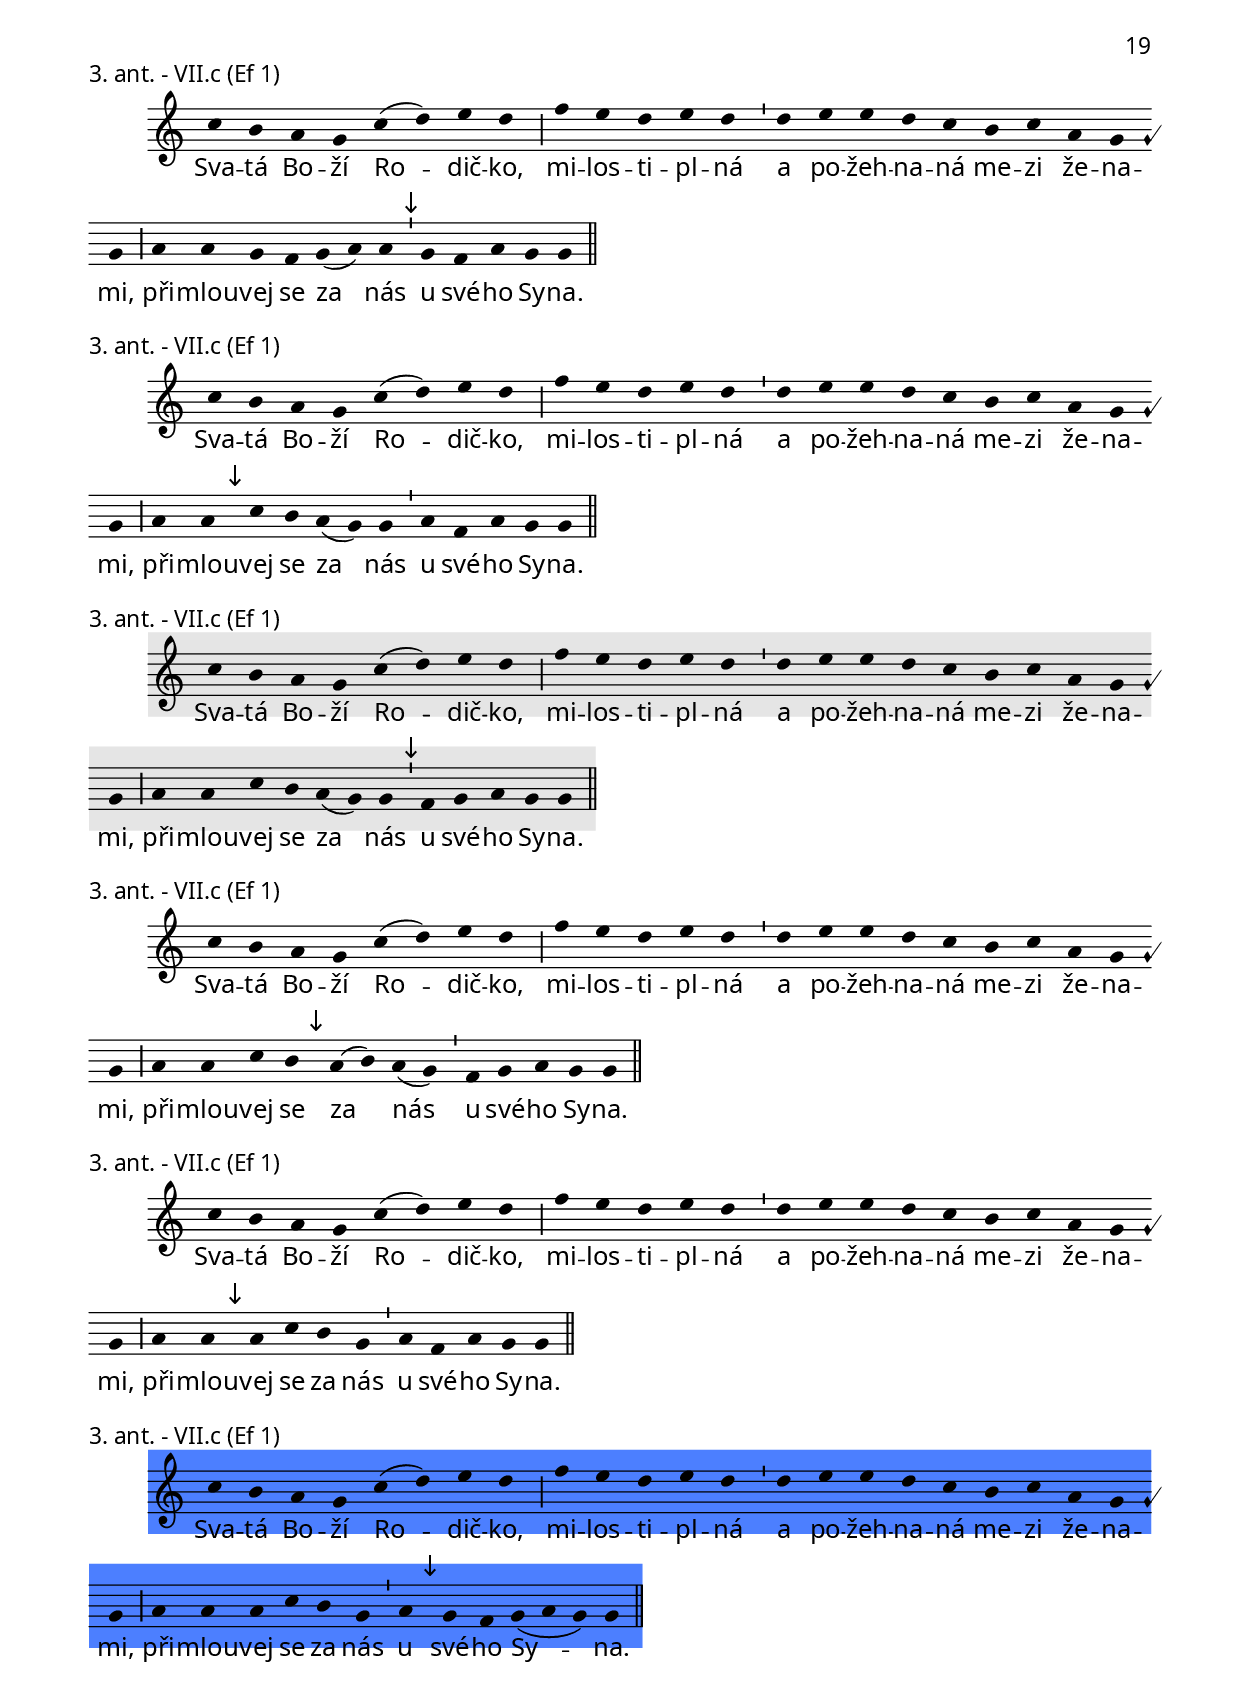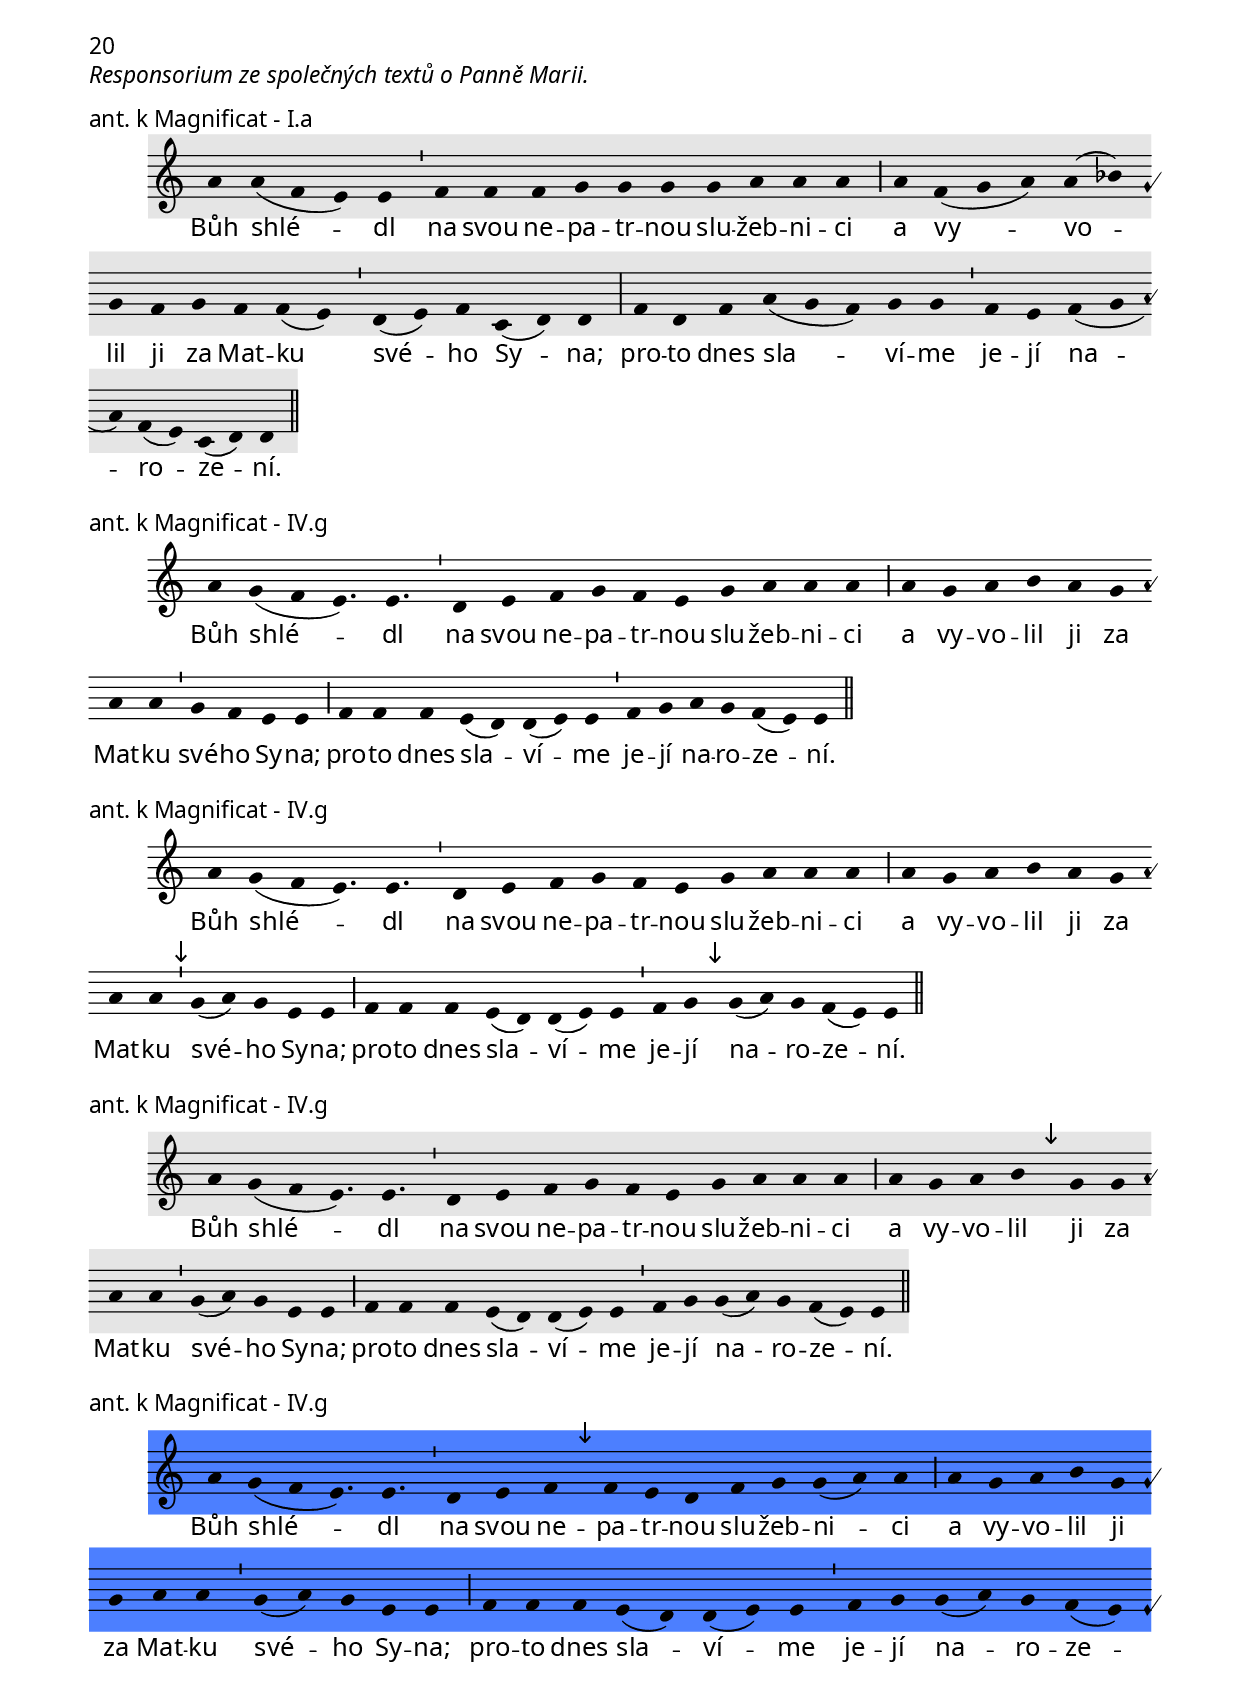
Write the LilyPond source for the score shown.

\version "2.15.40"

\include "../spolecne.ly"
\include "../dilyresponsorii.ly"

\header {
  title = \markup\titleSvatek
            "Narození Panny Marie"
            svátek
            8.9.
  composer = "Jakub Pavlík"
}

\markup {\nadpisHodinka {"invitatorium"}}

\score {
  \relative c'' {
    \zvyraznovacSedy
    \choralniRezim
    \key f \major
    a4 f g( a) g \barMin g g g g a f e( f) d d \barMaior
    a'( c g) f( g) a g( f g) f \barMin e( f g) f e d d \barFinalis
  }
  \addlyrics {
    O -- sla -- vuj -- me na -- ro -- ze -- ní Pan -- ny Ma -- ri -- e;
    klaň -- me se Kris -- tu, je -- jí -- mu Sy -- nu!
  }
  \header {
    quid = "ant."
    modus = "I"
    differentia = "a"
    psalmus = ""
    placet = "asi bude vhodnější použít stejný nápěv, jako má Navštívení a Nanebevzetí"
    id = "invit"
    piece = \markup {\sestavTitulekBezZalmu}
  }
}

\score {
  \relative c' {
    \zvyraznovacSedy
    \choralniRezim
    \key f \major
    c4 d d d f( g) f e( d) d \barMin f( g) f g a a \barMaior
    a g a bes( c bes a) a \barMin
    a g f e( f d) d \barFinalis
  }
  \addlyrics {
    O -- sla -- vuj -- me na -- ro -- ze -- ní Pan -- ny Ma -- ri -- e;
    klaň -- me se Kris -- tu,
    je -- jí -- mu Sy -- nu!
  }
  \header {
    quid = "ant."
    modus = "I"
    differentia = "a"
    psalmus = ""
    fial = "sanktoral/0531navstivenipm.ly#invit?-aleluja&jiny text"
    id = "invit"
    piece = \markup {\sestavTitulekBezZalmu}
  }
}

\markup\justify{
  (Opravena jen differentia zapomenutá z původní verze.)
}
\score {
  \relative c' {
    \zvyraznovacModry
    \choralniRezim
    \key f \major
    c4 d d d f( g) f e( d) d \barMin f( g) f g a a \barMaior
    a g a bes( c bes a) a \barMin
    a g f e( f d) d \barFinalis
  }
  \addlyrics {
    O -- sla -- vuj -- me na -- ro -- ze -- ní Pan -- ny Ma -- ri -- e;
    klaň -- me se Kris -- tu,
    je -- jí -- mu Sy -- nu!
  }
  \header {
    quid = "ant."
    modus = "I"
    differentia = "D"
    psalmus = ""
    fial = "sanktoral/0531navstivenipm.ly#invit?-aleluja&jiny text"
    id = "invit"
    piece = \markup {\sestavTitulekBezZalmu}
  }
}

\pageBreak

\markup {\nadpisHodinka {"ranní chvály"}}

\score {
  \relative c'' {
    \zvyraznovacSedy
    \choralniRezim
    a4 f g g g f g f( d) d \barMaior
    a'( g f) d d g g \barMaior
    d g g g f( g a) g \barMin g( f g) f( e) d( e) d d \barMaior
    d g( a bes) a( g) a g \barMin g g a( g) f( g) f \barMaior
    f f g( a) f e d d \barFinalis
  }
  \addlyrics {
    Z_A -- bra -- há -- mo -- va po -- ko -- le -- ní,
    z_kme -- ne Ju -- do -- va,
    ze slav -- né -- ho ro -- du krá -- le Da -- vi -- da
    se na -- ro -- di -- la Pan -- na Ma -- ri -- a,
    Mat -- ka na -- še -- ho Pá -- na.
  }
  \header {
    quid = "1. ant."
    modus = "I"
    differentia = "a"
    psalmus = "Žalm 63"
    id = "rch-a1"
    piece = \markup {\sestavTitulek}
  }
}

\score {
  \relative c'' {
    \zvyraznovacModry
    \choralniRezim
    a4 f g g g f g f( d) d \barMaior
    a'( g f) d d g g \barMaior
    d g g g f( g a) g \barMin g( f g) f( e) d( e) d d \barMaior
    d g( a bes) a( g) a g \barMin g g a( g) f( g) f \barMaior
    \mark\sipka e f g( a) f e d d \barFinalis
  }
  \addlyrics {
    Z_A -- bra -- há -- mo -- va po -- ko -- le -- ní,
    z_kme -- ne Ju -- do -- va,
    ze slav -- né -- ho ro -- du krá -- le Da -- vi -- da
    se na -- ro -- di -- la Pan -- na Ma -- ri -- a,
    Mat -- ka na -- še -- ho Pá -- na.
  }
  \header {
    quid = "1. ant."
    modus = "I"
    differentia = "a"
    psalmus = "Žalm 63"
    id = "rch-a1"
    piece = \markup {\sestavTitulek}
  }
}

\pageBreak

\markup\justify{
  Liturgia horarum:
  \italic{
    Quando nata est Virgo sacratíssima,
    tunc illuminátus est mundus;
    stirps beáta, radix sancta et benedíctus fructus eius.
  }
  Český text je nezávislý na předloze, zatím vypadá na koláž motivů
  z různých tradičních antifon.
  První půlka snad podle \cantusid-link "002016" ,
  druhá vybraný motiv z \cantusid-link "003852"
}

\score {
  \relative c'' {
    \zvyraznovacSedy
    \choralniRezim
    c4 c a( g) a \barMin a a a a g f g( a) g g( f) g g f f \barMax
    f g a b( c d c) c( d) \barMin d( f e) d e( d) c d d( c) c \barMaior
    c c b( d e) d c c a g a( g) \barFinalis
  }
  \addlyrics {
    Ra -- duj -- me se z_na -- ro -- ze -- ní
    nej -- svě -- těj -- ší Pan -- ny Ma -- ri -- e,
    ne -- boť z_ní vze -- šlo Slun -- ce spra -- ve -- dl -- nos -- ti,
    kte -- ré o -- za -- řu -- je ce -- lý svět.
  }
  \header {
    quid = "2. ant."
    modus = "VII"
    differentia = "c"
    psalmus = "Dan 3-III"
    placet = "VII.c2"
    id = "rch-a2"
    piece = \markup {\sestavTitulek}
  }
}

\score {
  \relative c'' {
    \zvyraznovacModry
    \choralniRezim
    \key f \major
    c4 c a( g) a \barMin a a a a g f g( a) \mark\sipka a g( f) g g f f \barMax
    f g a \mark\sipka c( d c) c \barMin d( f e) c d c bes c c \barMaior
    c c bes a g f g( a) f f \barFinalis
  }
  \addlyrics {
    Ra -- duj -- me se z_na -- ro -- ze -- ní
    nej -- svě -- těj -- ší Pan -- ny Ma -- ri -- e,
    ne -- boť z_ní vze -- šlo Slun -- ce spra -- ve -- dl -- nos -- ti,
    kte -- ré o -- za -- řu -- je ce -- lý svět.
  }
  \header {
    quid = "2. ant."
    modus = "V"
    differentia = "a"
    psalmus = "Dan 3-III"
    id = "rch-a2"
    piece = \markup {\sestavTitulek}
  }
}

\score {
  \relative c'' {
    \choralniRezim
    \key f \major
    \mark\sipka a4 g g( a) a \barMin a a a a g f g( a) a g( f) g g f f \barMax
    f g a c( d c) c \barMin d( f e) c d c bes c c \barMaior
    c c bes a g f g( a) f f \barFinalis
  }
  \addlyrics {
    Ra -- duj -- me se z_na -- ro -- ze -- ní
    nej -- svě -- těj -- ší Pan -- ny Ma -- ri -- e,
    ne -- boť z_ní vze -- šlo Slun -- ce spra -- ve -- dl -- nos -- ti,
    kte -- ré o -- za -- řu -- je ce -- lý svět.
  }
  \header {
    quid = "2. ant."
    modus = "V"
    differentia = "a"
    psalmus = "Dan 3-III"
    id = "rch-a2"
    piece = \markup {\sestavTitulek}
  }
}

\score {
  \relative c'' {
    \choralniRezim
    \key f \major
    \mark\sipka c4 d d( c) c \barMin c c c c a g g( a) a g( f) g g f f \barMax
    f g a c( d c) c \barMin d( f e) c d c bes c c \barMaior
    c c bes a g f g( a) f f \barFinalis
  }
  \addlyrics {
    Ra -- duj -- me se z_na -- ro -- ze -- ní
    nej -- svě -- těj -- ší Pan -- ny Ma -- ri -- e,
    ne -- boť z_ní vze -- šlo Slun -- ce spra -- ve -- dl -- nos -- ti,
    kte -- ré o -- za -- řu -- je ce -- lý svět.
  }
  \header {
    quid = "2. ant."
    modus = "V"
    differentia = "a"
    psalmus = "Dan 3-III"
    id = "rch-a2"
    piece = \markup {\sestavTitulek}
  }
}

\score {
  \relative c'' {
    \choralniRezim
    \key f \major
    c4 d d( c) c \barMin c c \mark\sipka a g f g g( a) a g( f) g g f f \barMax
    f g a c( d c) c \barMin d( f e) c d c bes c c \barMaior
    c c bes a g f g( a) f f \barFinalis
  }
  \addlyrics {
    Ra -- duj -- me se z_na -- ro -- ze -- ní
    nej -- svě -- těj -- ší Pan -- ny Ma -- ri -- e,
    ne -- boť z_ní vze -- šlo Slun -- ce spra -- ve -- dl -- nos -- ti,
    kte -- ré o -- za -- řu -- je ce -- lý svět.
  }
  \header {
    quid = "2. ant."
    modus = "V"
    differentia = "a"
    psalmus = "Dan 3-III"
    id = "rch-a2"
    piece = \markup {\sestavTitulek}
  }
}

\score {
  \relative c' {
    \choralniRezim
    \key f \major
    \mark\sipka f4 g a a g f g( a) a \barMin
    a a g f g( a) g g f f \barMaior
    f g a c( d c) c \barMin d( f e) c d c bes c c \barMaior
    c c bes a g f g( a) f f \barFinalis
  }
  \addlyrics {
    Ra -- duj -- me se z_na -- ro -- ze -- ní
    nej -- svě -- těj -- ší Pan -- ny Ma -- ri -- e,
    ne -- boť z_ní vze -- šlo Slun -- ce spra -- ve -- dl -- nos -- ti,
    kte -- ré o -- za -- řu -- je ce -- lý svět.
  }
  \header {
    quid = "2. ant."
    modus = "V"
    differentia = "a"
    psalmus = "Dan 3-III"
    id = "rch-a2"
    piece = \markup {\sestavTitulek}
  }
}

\score {
  \relative c' {
    \choralniRezim
    f4 a c( d) c \barMin
  }
  \addlyrics {
    Ra -- duj -- me se z_na -- ro -- ze -- ní
    nej -- svě -- těj -- ší Pan -- ny Ma -- ri -- e,
    ne -- boť z_ní vze -- šlo Slun -- ce spra -- ve -- dl -- nos -- ti,
    kte -- ré o -- za -- řu -- je ce -- lý svět.
  }
  \header {
    quid = "2. ant."
    modus = "V"
    differentia = "a"
    psalmus = "Dan 3-III"
    id = "rch-a2"
    piece = \markup {\sestavTitulek}
  }
}

\markup\nadpisSkupiny 2

\score {
  \relative c'' {
    \choralniRezim
    g4 a a a g f g( a) a \barMin
    c c c c d c b( c) a a \barMaior
    c c c d( e d c) c( d) \barMin
  }
  \addlyrics {
    Ra -- duj -- me se z_na -- ro -- ze -- ní
    nej -- svě -- těj -- ší Pan -- ny Ma -- ri -- e,
    ne -- boť z_ní vze -- šlo
    Slun -- ce spra -- ve -- dl -- nos -- ti,
    kte -- ré o -- za -- řu -- je ce -- lý svět.
  }
  \header {
    quid = "2. ant."
    modus = "VII"
    differentia = "c"
    psalmus = "Dan 3-III"
    id = "rch-a2"
    piece = \markup {\sestavTitulek}
  }
}

\score {
  \relative c'' {
    \choralniRezim
    g4 a a a g f g( a) a \barMin
    c c c c d c b( c) a a \barMaior
    c \mark\sipka b a c( d e) d \barMin
    d( e) d c( d) c b a( g) g \barMaior
    f g a a g f g( a) g g \barFinalis
  }
  \addlyrics {
    Ra -- duj -- me se z_na -- ro -- ze -- ní
    nej -- svě -- těj -- ší Pan -- ny Ma -- ri -- e,
    ne -- boť z_ní vze -- šlo
    Slun -- ce spra -- ve -- dl -- nos -- ti,
    kte -- ré o -- za -- řu -- je ce -- lý svět.
  }
  \header {
    quid = "2. ant."
    modus = "VII"
    differentia = "a"
    psalmus = "Dan 3-III"
    id = "rch-a2"
    piece = \markup {\sestavTitulek}
  }
}

\score {
  \relative c'' {
    \choralniRezim
    g4 a a a g f g( a) a \barMin
    c c c c d c b( c) a a \barMaior
    c b a \mark\sipka c( d e d) d \barMin
    \mark\sipka e( f e) d c( d) c b a( g) g \barMaior
    f g a a g f g( a) g g \barFinalis
  }
  \addlyrics {
    Ra -- duj -- me se z_na -- ro -- ze -- ní
    nej -- svě -- těj -- ší Pan -- ny Ma -- ri -- e,
    ne -- boť z_ní vze -- šlo
    Slun -- ce spra -- ve -- dl -- nos -- ti,
    kte -- ré o -- za -- řu -- je ce -- lý svět.
  }
  \header {
    quid = "2. ant."
    modus = "VII"
    differentia = "a"
    psalmus = "Dan 3-III"
    id = "rch-a2"
    piece = \markup {\sestavTitulek}
  }
}

\pageBreak

\markup\justify{
  Liturgia horarum:
  \italic{
    Cum iucunditáte Nativitátem beátæ Maríæ \concat{celebr\bold{émus,}}
    ut ipsa pro nobis intercédat ad \bold{Dóminum} Iesum \bold{Christum.}
  }
  \cantusid-link "002016"
}
\markup\justify{
  Srov. latinským textem hodně podobnou \fial-link "commune/commune_maria.ly#sob-aben1"
  (ale po hudební stránce samostatnou \cantusid-link "001596"),
  kterou DMC překládá mnohem těsněji při předloze, ale štítí se myšlenky,
  že bychom si snad slavením svátku získávali přízeň nebeské přímluvkyně,
  a přání \italic{ut ipsa pro nobis intercédat}
  mění na konstatování faktu \italic{ona za nás oroduje.}
}

\score {
  \relative c'' {
    \zvyraznovacSedy
    \choralniRezim
    a4( g f) g( a) a \barMin b c c c d c d d( c) \barMin a( c b) g( a) a( g) \barMaior
    c b c d( c b) a a \barMin a( f) a a( g) g \barFinalis
  }
  \addlyrics {
    S_ra -- dos -- tí sla -- ví -- me tvé na -- ro -- ze -- ní, Ma -- ri -- a,
    pros za nás Je -- ží -- še, své -- ho Sy -- na.
  }
  \header {
    quid = "3. ant."
    modus = "VIII"
    differentia = "G*"
    psalmus = "Žalm 149"
    id = "rch-a3"
    piece = \markup {\sestavTitulek}
  }
}

\score {
  \relative c'' {
    \choralniRezim
    g4( a g) f( g) g \barMin
    f g a a c b c( d) d( c) \barMin
    a( g) f( g) g \barMaior
    c d c b( c) a a \barMin
    g( f) a a( g) g \barFinalis
  }
  \addlyrics {
    S_ra -- dos -- tí
    sla -- ví -- me tvé na -- ro -- ze -- ní,
    Ma -- ri -- a,
    pros za nás Je -- ží -- še,
    své -- ho Sy -- na.
  }
  \header {
    quid = "3. ant."
    modus = "VIII"
    differentia = "G"
    psalmus = "Žalm 149"
    id = "rch-a3"
    piece = \markup {\sestavTitulek}
  }
}

\score {
  \relative c'' {
    \zvyraznovacModry
    \choralniRezim
    g4( a g) f( g) g \barMin
    f g a a c b c( d) d( c) \barMin
    \mark\sipka a( c b) g( a) a( g) \barMaior
    c d c b( c) a a \barMin
    g( f) a a( g) g \barFinalis
  }
  \addlyrics {
    S_ra -- dos -- tí
    sla -- ví -- me tvé na -- ro -- ze -- ní,
    Ma -- ri -- a,
    pros za nás Je -- ží -- še,
    své -- ho Sy -- na.
  }
  \header {
    quid = "3. ant."
    modus = "VIII"
    differentia = "G"
    psalmus = "Žalm 149"
    id = "rch-a3"
    piece = \markup {\sestavTitulek}
  }
}

\score {
  \relative c' {
    \choralniRezim
    \mark\sipka f4( g) g( a) a \barMin
    c c b a g a a( g) g \barMin
    a( g) f( g) g \barMaior
    c d c b( c) a a \barMin
    g( f) a \mark\sipka g g \barFinalis
  }
  \addlyrics {
    S_ra -- dos -- tí
    sla -- ví -- me tvé na -- ro -- ze -- ní,
    Ma -- ri -- a,
    pros za nás Je -- ží -- še,
    své -- ho Sy -- na.
  }
  \header {
    quid = "3. ant."
    modus = "VIII"
    differentia = "G"
    psalmus = "Žalm 149"
    id = "rch-a3"
    piece = \markup {\sestavTitulek}
  }
}

\pageBreak

\markup\italic{Responsorium ze společných textů o Panně Marii.}

\score {
  \relative c'' {
    \zvyraznovacSedy
    \choralniRezim
    a4 a( d a) b( a) g( a) a \barMin g g g f g g( a) a( g) g \barMaior
    a( c) c c d( e d c) c( d) \barMin c( b a) g f g( a g) g \barMax

    a( b) a a b( d e d) d( e) \barMaior g( f) e f( e) d c d d \barMin
    a a g( a) g \barMax

    g f g( a) c( d c a) a( c) \barMin
    c c( d e) d( c) d c a a \barMaior
    d( a d) c b g( a) \barMin
    f g a a a d( c b) a( g) g( a) a( g) \barFinalis
  }
  \addlyrics {
    Tvé na -- ro -- ze -- ní, pa -- nen -- ská Bo -- ho -- ro -- dič -- ko,
    při -- nes -- lo ra -- dost ce -- lé -- mu svě -- tu:

    z_te -- be nám vze -- šlo slun -- ce spra -- ve -- dl -- nos -- ti,
    Kris -- tus, náš Bůh;

    on z_nás sňal klet -- bu
    a dal nám po -- žeh -- ná -- ní,
    pře -- mo -- hl smrt
    a da -- ro -- val nám věč -- ný ži -- vot.
  }
  \header {
    quid = "ant. k Benedictus"
    modus = "VII"
    differentia = "a"
    psalmus = ""
    id = "rch-aben"
    piece = \markup {\sestavTitulekBezZalmu}
  }
}

\score {
  \relative c'' {
    \choralniRezim
    g4 g( c g) a( g) f( g) g \barMin g g g f g g( a) a g \barMaior
    a( c) c c d( e d c) c( d) \barMin c b g a( g) g \barMax

    g( a) g g a( c d c) c( d) \barMin d d e d c( d) c c \barMaior
    b( c a) g g( a) g \barMax

    g f g g( a) a \barMin
    a c( d c) b c a g g \barMaior
    a f e g \barMin
    g f g a a a( c) b a( g) g \barFinalis
  }
  \addlyrics {
    Tvé na -- ro -- ze -- ní, pa -- nen -- ská Bo -- ho -- ro -- dič -- ko,
    při -- nes -- lo ra -- dost ce -- lé -- mu svě -- tu:

    z_te -- be nám vze -- šlo slun -- ce spra -- ve -- dl -- nos -- ti,
    Kris -- tus, náš Bůh;

    on z_nás sňal klet -- bu
    a dal nám po -- žeh -- ná -- ní,
    pře -- mo -- hl smrt
    a da -- ro -- val nám věč -- ný ži -- vot.
  }
  \header {
    quid = "ant. k Benedictus"
    modus = "VII"
    differentia = "a"
    psalmus = ""
    id = "rch-aben"
    piece = \markup {\sestavTitulekBezZalmu}
  }
}

\score {
  \relative c'' {
    \choralniRezim
    g4 g( c g) a( g) f( g) g \barMin g g g f g g( a) a g \barMaior
    a( c) c c d( e d c) c( d) \barMin c b g a( g) g \barMax

    g( a) g g a( c d c) c( d) \barMin d d e d c( d) c c \barMaior
    b( c a) g g( a) g \barMax

    g f g g( a) a \barMin
    a c( d c) b \mark\sipka a g a a \barMaior
    g f g a \barMin
    a c c b a b( c) a g g \barFinalis
  }
  \addlyrics {
    Tvé na -- ro -- ze -- ní, pa -- nen -- ská Bo -- ho -- ro -- dič -- ko,
    při -- nes -- lo ra -- dost ce -- lé -- mu svě -- tu:

    z_te -- be nám vze -- šlo slun -- ce spra -- ve -- dl -- nos -- ti,
    Kris -- tus, náš Bůh;

    on z_nás sňal klet -- bu
    a dal nám po -- žeh -- ná -- ní,
    pře -- mo -- hl smrt
    a da -- ro -- val nám věč -- ný ži -- vot.
  }
  \header {
    quid = "ant. k Benedictus"
    modus = "VII"
    differentia = "a"
    psalmus = ""
    id = "rch-aben"
    piece = \markup {\sestavTitulekBezZalmu}
  }
}

\score {
  \relative c'' {
    \zvyraznovacSedy
    \choralniRezim
    g4 g( c g) a( g) f( g) g \barMin g g g f g g( a) a g \barMaior
    a( c) c c d( e d c) c( d) \barMin c b g a( g) g \barMax

    g( a) g g a( c d c) c( d) \barMin d d e d c( d) c c \barMaior
    b( c a) g g( a) g \barMax

    g f g g( a) a \barMin
    a c( d c) b a g a a \barMaior
    \mark\sipka c b c a \barMin
    a a a g f g( a) a g g \barFinalis
  }
  \addlyrics {
    Tvé na -- ro -- ze -- ní, pa -- nen -- ská Bo -- ho -- ro -- dič -- ko,
    při -- nes -- lo ra -- dost ce -- lé -- mu svě -- tu:

    z_te -- be nám vze -- šlo slun -- ce spra -- ve -- dl -- nos -- ti,
    Kris -- tus, náš Bůh;

    on z_nás sňal klet -- bu
    a dal nám po -- žeh -- ná -- ní,
    pře -- mo -- hl smrt
    a da -- ro -- val nám věč -- ný ži -- vot.
  }
  \header {
    quid = "ant. k Benedictus"
    modus = "VII"
    differentia = "a"
    psalmus = ""
    id = "rch-aben"
    piece = \markup {\sestavTitulekBezZalmu}
  }
}

\score {
  \relative c'' {
    \choralniRezim
    g4 g( c g) a( g) f( g) g \barMin g g g f g g( a) a g \barMaior
    a( c) c c d( e d c) c( d) \barMin c b g a( g) g \barMax

    g( a) g g a( c d c) c( d) \barMin d d e d c( d) c c \barMaior
    b( c a) g g( a) g \barMax

    g f g g( a) a \barMin
    a c( d c) b a g a a \barMaior
    c b c a \barMin
    a \mark\sipka c c b a g( f) a g g \barFinalis
  }
  \addlyrics {
    Tvé na -- ro -- ze -- ní, pa -- nen -- ská Bo -- ho -- ro -- dič -- ko,
    při -- nes -- lo ra -- dost ce -- lé -- mu svě -- tu:

    z_te -- be nám vze -- šlo slun -- ce spra -- ve -- dl -- nos -- ti,
    Kris -- tus, náš Bůh;

    on z_nás sňal klet -- bu
    a dal nám po -- žeh -- ná -- ní,
    pře -- mo -- hl smrt
    a da -- ro -- val nám věč -- ný ži -- vot.
  }
  \header {
    quid = "ant. k Benedictus"
    modus = "VII"
    differentia = "a"
    psalmus = ""
    id = "rch-aben"
    piece = \markup {\sestavTitulekBezZalmu}
  }
}

\score {
  \relative c'' {
    \choralniRezim
    g4 g( c g) a( g) f( g) g \barMin g g g f g g( a) a g \barMaior
    a( c) c c d( e d c) c( d) \barMin c b g a( g) g \barMax

    g( a) g g a( c d c) c( d) \barMin d d e d c( d) c c \barMaior
    b( c a) g g( a) g \barMax

    g f g g( a) a \barMin
    a c( d c) b a g a a \barMaior
    c b c a \barMin
    a c c b a \mark\sipka g f a( g) g \barFinalis
  }
  \addlyrics {
    Tvé na -- ro -- ze -- ní, pa -- nen -- ská Bo -- ho -- ro -- dič -- ko,
    při -- nes -- lo ra -- dost ce -- lé -- mu svě -- tu:

    z_te -- be nám vze -- šlo slun -- ce spra -- ve -- dl -- nos -- ti,
    Kris -- tus, náš Bůh;

    on z_nás sňal klet -- bu
    a dal nám po -- žeh -- ná -- ní,
    pře -- mo -- hl smrt
    a da -- ro -- val nám věč -- ný ži -- vot.
  }
  \header {
    quid = "ant. k Benedictus"
    modus = "VII"
    differentia = "a"
    psalmus = ""
    id = "rch-aben"
    piece = \markup {\sestavTitulekBezZalmu}
  }
}

\score {
  \relative c'' {
    \zvyraznovacModry
    \choralniRezim
    g4 g( c g) a( g) f( g) g \barMin g g g f g g( a) a g \barMaior
    a( c) c c d( e d c) c( d) \barMin c b g a( g) g \barMax

    g( a) g g a( c d c) c( d) \barMin d d e d c( d) c c \barMaior
    b( c a) g g( a) g \barMax

    g f g \mark\sipka a( c) c \barMin
    c d c d e d d \barMaior
    c d d c \barMin
    a c c b a g( f) a g g \barFinalis
  }
  \addlyrics {
    Tvé na -- ro -- ze -- ní, pa -- nen -- ská Bo -- ho -- ro -- dič -- ko,
    při -- nes -- lo ra -- dost ce -- lé -- mu svě -- tu:

    z_te -- be nám vze -- šlo slun -- ce spra -- ve -- dl -- nos -- ti,
    Kris -- tus, náš Bůh;

    on z_nás sňal klet -- bu
    a dal nám po -- žeh -- ná -- ní,
    pře -- mo -- hl smrt
    a da -- ro -- val nám věč -- ný ži -- vot.
  }
  \header {
    quid = "ant. k Benedictus"
    modus = "VII"
    differentia = "a"
    psalmus = ""
    id = "rch-aben"
    piece = \markup {\sestavTitulekBezZalmu}
  }
}

\score {
  \relative c'' {
    \choralniRezim
    g4 g( c g) a( g) f( g) g \barMin g g g f g g( a) a g \barMaior
    a( c) c c d( e d c) c( d) \barMin c b g a( g) g \barMax

    g( a) g g \mark\sipka f( g a c) c \barMin d d e d c( d) c c \barMaior
    b( c a) g g( a) g \barMax

    g f g g( a) a \barMin
    a c( d c) b a g a a \barMaior
    c b c a \barMin
    a a a g f g( a) a g g \barFinalis
  }
  \addlyrics {
    Tvé na -- ro -- ze -- ní, pa -- nen -- ská Bo -- ho -- ro -- dič -- ko,
    při -- nes -- lo ra -- dost ce -- lé -- mu svě -- tu:

    z_te -- be nám vze -- šlo slun -- ce spra -- ve -- dl -- nos -- ti,
    Kris -- tus, náš Bůh;

    on z_nás sňal klet -- bu
    a dal nám po -- žeh -- ná -- ní,
    pře -- mo -- hl smrt
    a da -- ro -- val nám věč -- ný ži -- vot.
  }
  \header {
    quid = "ant. k Benedictus"
    modus = "VII"
    differentia = "a"
    psalmus = ""
    id = "rch-aben"
    piece = \markup {\sestavTitulekBezZalmu}
  }
}

\pageBreak

\markup {\nadpisHodinka {"modlitba uprostřed dne"}}

\score {
  \relative c'' {
    \zvyraznovacSedy
    \choralniRezim
    d4 d a a c b a( g) g \barMin
    a a a a a g( a) g f g g \barMaior
    a b c( d) d f( d c) c( d) \barMin
    d c( b g) f( g) \barMin a( g) a g g \barFinalis
  }
  \addlyrics {
    Dnes sla -- ví -- me na -- ro -- ze -- ní
    bla -- ho -- sla -- ve -- né Pan -- ny Ma -- ri -- e;
    je -- jí sva -- tý ži -- vot
    je slá -- vou ce -- lé círk -- ve.
  }
  \header {
    quid = "ant. dopoledne"
    modus = "VII"
    differentia = "d"
    psalmus = ""
    placet = "nic moc; _slávou_ je hrůza"
    id = "tercie"
    piece = \markup {\sestavTitulekBezZalmu}
  }
}

\score {
  \relative c'' {
    \choralniRezim
    c4 c a a c b a( g) g \barMin
    f g a a a g( f) g g f f \barMaior
    f g a a a( c) c \barMin
    c d( b c4.) a \barMin g4( a) g f f \barFinalis
  }
  \addlyrics {
    Dnes sla -- ví -- me na -- ro -- ze -- ní
    bla -- ho -- sla -- ve -- né Pan -- ny Ma -- ri -- e;
    je -- jí sva -- tý ži -- vot
    je slá -- vou ce -- lé círk -- ve.
  }
  \header {
    quid = "ant. dopoledne"
    modus = "V"
    differentia = "a"
    psalmus = ""
    id = "tercie"
    piece = \markup {\sestavTitulekBezZalmu}
  }
}

\score {
  \relative c'' {
    \choralniRezim
    c4 \mark\sipka c( d) c c a g a( g) g \barMin
    f g a a a g( f) g g f f \barMaior
    f g a a a( c) c \barMin
    c d( b c4.) a \barMin g4( a) g f f \barFinalis
  }
  \addlyrics {
    Dnes sla -- ví -- me na -- ro -- ze -- ní
    bla -- ho -- sla -- ve -- né Pan -- ny Ma -- ri -- e;
    je -- jí sva -- tý ži -- vot
    je slá -- vou ce -- lé círk -- ve.
  }
  \header {
    quid = "ant. dopoledne"
    modus = "V"
    differentia = "a"
    psalmus = ""
    id = "tercie"
    piece = \markup {\sestavTitulekBezZalmu}
  }
}

\score {
  \relative c'' {
    \choralniRezim
    c4 \mark\sipka c c c a g a( g) g \barMin
    f g a a a g( f) g g f f \barMaior
    f g a a a( c) c \barMin
    c d( b c4.) a \barMin g4( a) g f f \barFinalis
  }
  \addlyrics {
    Dnes sla -- ví -- me na -- ro -- ze -- ní
    bla -- ho -- sla -- ve -- né Pan -- ny Ma -- ri -- e;
    je -- jí sva -- tý ži -- vot
    je slá -- vou ce -- lé círk -- ve.
  }
  \header {
    quid = "ant. dopoledne"
    modus = "V"
    differentia = "a"
    psalmus = ""
    id = "tercie"
    piece = \markup {\sestavTitulekBezZalmu}
  }
}

\score {
  \relative c'' {
    \choralniRezim
    a4 a a a g f g( a) a \barMin
    a a a a a g( f) g g f f \barMaior
    c' d e d c( d c) c \barMin
    c a( g a4.) g \barMin f4( g a) g f f \barFinalis
  }
  \addlyrics {
    Dnes sla -- ví -- me na -- ro -- ze -- ní
    bla -- ho -- sla -- ve -- né Pan -- ny Ma -- ri -- e;
    je -- jí sva -- tý ži -- vot
    je slá -- vou ce -- lé círk -- ve.
  }
  \header {
    quid = "ant. dopoledne"
    modus = "V"
    differentia = "a"
    psalmus = ""
    id = "tercie"
    piece = \markup {\sestavTitulekBezZalmu}
  }
}

\markup{
  (Kombinace toho nejlepšího z předchozích verzí)
}
\score {
  \relative c'' {
    \zvyraznovacZeleny
    \choralniRezim
    c4 c c c a g a( g) g \barMin
    f g a a a g( f) g g f f \barMaior
    c' d e d c( d c) c \barMin
    c a( g a4.) g \barMin f4( g a) g f f \barFinalis
  }
  \addlyrics {
    Dnes sla -- ví -- me na -- ro -- ze -- ní
    bla -- ho -- sla -- ve -- né Pan -- ny Ma -- ri -- e;
    je -- jí sva -- tý ži -- vot
    je slá -- vou ce -- lé círk -- ve.
  }
  \header {
    quid = "ant. dopoledne"
    modus = "V"
    differentia = "a"
    psalmus = ""
    id = "tercie"
    piece = \markup {\sestavTitulekBezZalmu}
  }
}

\score {
  \relative c'' {
    \choralniRezim
    d4 d( e) d d c b c( d) d \barMin
    d d d c b c b g g g \barMaior
    c c c a c b \barMin
    a g a c b g g \barFinalis
  }
  \addlyrics {
    Dnes sla -- ví -- me na -- ro -- ze -- ní
    bla -- ho -- sla -- ve -- né Pan -- ny Ma -- ri -- e;
    je -- jí sva -- tý ži -- vot
    je slá -- vou ce -- lé círk -- ve.
  }
  \header {
    fons_externus = "volně podle AR1912, 705"
    quid = "ant. dopoledne"
    modus = "VII"
    differentia = "d"
    psalmus = ""
    id = "tercie"
    piece = \markup {\sestavTitulekBezZalmu}
  }
}

\score {
  \relative c'' {
    \choralniRezim
    d4 \mark\sipka d c b c b c( d) d \barMin
    d d d c b c b g g g \barMaior
    c c c a c b \barMin
    a g a c b g g \barFinalis
  }
  \addlyrics {
    Dnes sla -- ví -- me na -- ro -- ze -- ní
    bla -- ho -- sla -- ve -- né Pan -- ny Ma -- ri -- e;
    je -- jí sva -- tý ži -- vot
    je slá -- vou ce -- lé círk -- ve.
  }
  \header {
    fons_externus = "volně podle AR1912, 705"
    quid = "ant. dopoledne"
    modus = "VII"
    differentia = "d"
    psalmus = ""
    id = "tercie"
    piece = \markup {\sestavTitulekBezZalmu}
  }
}

\score {
  \relative c'' {
    \zvyraznovacModry
    \choralniRezim
    d4 \mark\sipka d d d c b c( d) d \barMin
    d d d c b c b g g g \barMaior
    c c c a c b \barMin
    a g a c b g g \barFinalis
  }
  \addlyrics {
    Dnes sla -- ví -- me na -- ro -- ze -- ní
    bla -- ho -- sla -- ve -- né Pan -- ny Ma -- ri -- e;
    je -- jí sva -- tý ži -- vot
    je slá -- vou ce -- lé círk -- ve.
  }
  \header {
    fons_externus = "volně podle AR1912, 705"
    quid = "ant. dopoledne"
    modus = "VII"
    differentia = "d"
    psalmus = ""
    id = "tercie"
    piece = \markup {\sestavTitulekBezZalmu}
  }
}

\pageBreak

\score {
  \relative c'' {
    \zvyraznovacSedy
    \choralniRezim
    a4 a a a g( f d) e e( d) \barMin e( f g) g f e f( g a) a \barMaior
    a g( c) b( g) g( a) a( g) \barMin a( g) a g( f e) e \barMax
    a( g a) f f( g) \barMin g g g f e d( c) c d d( f e) d d \barFinalis
  }
  \addlyrics {
    Ma -- ri -- a se zro -- di -- la z_krá -- lov -- ské -- ho ro -- du
    a za -- zá -- ři -- la ja -- ko hvěz -- da;
    pros -- me ji, a -- by nám po -- má -- ha -- la svou pří -- mlu -- vou.
  }
  \header {
    quid = "ant. v poledne"
    modus = "I"
    differentia = "a"
    psalmus = ""
    placet = "slátanina, nedrží pohromadě"
    id = "sexta"
    piece = \markup {\sestavTitulekBezZalmu}
  }
}

\score {
  \relative c'' {
    \choralniRezim
    a4 a a a g( f d) e e( d) \barMin f g a a g( a) a \barMaior
    a g( c) b( a) g( a) a \barMin g( a g) f e e \barMax
    d( f g) a a \barMin a g f g f d d \barMin c d( f e) c( d) d \barFinalis
  }
  \addlyrics {
    Ma -- ri -- a se zro -- di -- la z_krá -- lov -- ské -- ho ro -- du
    a za -- zá -- ři -- la ja -- ko hvěz -- da;
    pros -- me ji, a -- by nám po -- má -- ha -- la svou pří -- mlu -- vou.
  }
  \header {
    quid = "ant. v poledne"
    modus = "I"
    differentia = "a"
    psalmus = ""
    id = "sexta"
    piece = \markup {\sestavTitulekBezZalmu}
  }
}

\score {
  \relative c'' {
    \zvyraznovacSedy
    \choralniRezim
    a4 a a a g( f d) e e( d) \barMin f g a a g( a) a \barMaior
    a g( c) b( a) g( a) a \barMin g( a g) f e e \barMax
    d( f g) a a \barMin a \mark\sipka a g b c a a \barMaior f( e) f( d) c( d) d \barFinalis
  }
  \addlyrics {
    Ma -- ri -- a se zro -- di -- la z_krá -- lov -- ské -- ho ro -- du
    a za -- zá -- ři -- la ja -- ko hvěz -- da;
    pros -- me ji, a -- by nám po -- má -- ha -- la svou pří -- mlu -- vou.
  }
  \header {
    quid = "ant. v poledne"
    modus = "I"
    differentia = "a"
    psalmus = ""
    placet = "závěr spíš lépe"
    id = "sexta"
    piece = \markup {\sestavTitulekBezZalmu}
  }
}

\score {
  \relative c'' {
    \choralniRezim
    a4 a a a g( f d) e e( d) \barMin f g a a g( a) a \barMaior
    a g( c) b( a) g( a) a \barMin g( a g) f e e \barMax
    d( f g) a a \barMin a a g b c a a \barMaior \mark\sipka f e( f d) c( d) d \barFinalis
  }
  \addlyrics {
    Ma -- ri -- a se zro -- di -- la z_krá -- lov -- ské -- ho ro -- du
    a za -- zá -- ři -- la ja -- ko hvěz -- da;
    pros -- me ji, a -- by nám po -- má -- ha -- la svou pří -- mlu -- vou.
  }
  \header {
    quid = "ant. v poledne"
    modus = "I"
    differentia = "a"
    psalmus = ""
    id = "sexta"
    piece = \markup {\sestavTitulekBezZalmu}
  }
}

\score {
  \relative c'' {
    \zvyraznovacModry
    \choralniRezim
    a4 a a a g( f d) e e( d) \barMin f g a a g( a) a \barMaior
    a g( c) b( a) g( a) a \barMin g( a g) f e e \mark\sipka \barMaior
    d( f g) a a \barMin a a g b c a a \barMin \mark\sipka f g( f) e( d) d \barFinalis
  }
  \addlyrics {
    Ma -- ri -- a se zro -- di -- la z_krá -- lov -- ské -- ho ro -- du
    a za -- zá -- ři -- la ja -- ko hvěz -- da;
    pros -- me ji, a -- by nám po -- má -- ha -- la svou pří -- mlu -- vou.
  }
  \header {
    quid = "ant. v poledne"
    modus = "I"
    differentia = "a"
    psalmus = ""
    id = "sexta"
    piece = \markup {\sestavTitulekBezZalmu}
  }
}

\markup\nadpisSkupiny 2

\score {
  \relative c'' {
    \choralniRezim
    c4 c b a g( a) g g f g a a g g \barMaior
    g f g a( c) c \barMin b( c a) a g g \barMax
    c( d) d c \barMin c c a c b g g \barMin g a( g) f( g) g \barFinalis
  }
  \addlyrics {
    Ma -- ri -- a se zro -- di -- la z_krá -- lov -- ské -- ho ro -- du
    a za -- zá -- ři -- la ja -- ko hvěz -- da;
    pros -- me ji, a -- by nám po -- má -- ha -- la svou pří -- mlu -- vou.
  }
  \header {
    quid = "ant. v poledne"
    modus = "VIII"
    differentia = "c"
    psalmus = ""
    id = "sexta"
    piece = \markup {\sestavTitulekBezZalmu}
  }
}

\score {
  \relative c'' {
    \choralniRezim
    c4 c b a g( a) g g f g a a g g \barMaior
    g f g a( c) c \barMin b( c a) a g g \barMax
    \mark\sipka c( d e) d c( d) \barMin d c b c a g g \barMaior
    g g( a f) f( g) g \barFinalis
  }
  \addlyrics {
    Ma -- ri -- a se zro -- di -- la z_krá -- lov -- ské -- ho ro -- du
    a za -- zá -- ři -- la ja -- ko hvěz -- da;
    pros -- me ji, a -- by nám po -- má -- ha -- la
    svou pří -- mlu -- vou.
  }
  \header {
    quid = "ant. v poledne"
    modus = "VIII"
    differentia = "c"
    psalmus = ""
    id = "sexta"
    piece = \markup {\sestavTitulekBezZalmu}
  }
}

\score {
  \relative c'' {
    \zvyraznovacZeleny
    \choralniRezim
    c4 c b a g( a) g g f g a a g g \barMaior
    g f g \mark\sipka g( a) a \barMin b( c a) a g g \barMax
    c( d e) d c( d) \barMin d c b c a g g \barMaior
    g g( a f) f( g) g \barFinalis
  }
  \addlyrics {
    Ma -- ri -- a se zro -- di -- la z_krá -- lov -- ské -- ho ro -- du
    a za -- zá -- ři -- la ja -- ko hvěz -- da;
    pros -- me ji, a -- by nám po -- má -- ha -- la
    svou pří -- mlu -- vou.
  }
  \header {
    quid = "ant. v poledne"
    modus = "VIII"
    differentia = "c"
    psalmus = ""
    id = "sexta"
    piece = \markup {\sestavTitulekBezZalmu}
  }
}

\pageBreak

\score {
  \relative c' {
    \zvyraznovacSedy
    \choralniRezim
    f g( a) g( f g) g( d) \barMin g( f g) a( g) f d g g \barMaior
    g( a bes) a( g) g  \barMin f f g( a) f e d( c d) d \barFinalis
  }
  \addlyrics {
    Ce -- lým srd -- cem o -- sla -- vuj -- me Kris -- ta
    v_den svát -- ku je -- ho pře -- slav -- né Mat -- ky.
  }
  \header {
    quid = "ant. odpoledne"
    modus = "I"
    differentia = "f"
    psalmus = ""
    placet = "_srdcem_ je fuj, závěr neelegantní"
    id = "nona"
    piece = \markup {\sestavTitulekBezZalmu}
  }
}

\score {
  \relative c' {
    \choralniRezim
    f g g( a) a \barMin a a g a c( a g) a \barMaior
    g( f) e( f d) d \barMin c d f e c c( d) d \barFinalis
  }
  \addlyrics {
    Ce -- lým srd -- cem o -- sla -- vuj -- me Kris -- ta
    v_den svát -- ku je -- ho pře -- slav -- né Mat -- ky.
  }
  \header {
    quid = "ant. odpoledne"
    modus = "I"
    differentia = "f"
    psalmus = ""
    id = "nona"
    piece = \markup {\sestavTitulekBezZalmu}
  }
}

\score {
  \relative c' {
    \zvyraznovacSedy
    \choralniRezim
    f g g( a) a \barMin a a g a c( a g) a \barMaior
    g( f) e( f d) d \barMin c d \mark\sipka d( f) e c c( d) d \barFinalis
  }
  \addlyrics {
    Ce -- lým srd -- cem o -- sla -- vuj -- me Kris -- ta
    v_den svát -- ku je -- ho pře -- slav -- né Mat -- ky.
  }
  \header {
    quid = "ant. odpoledne"
    modus = "I"
    differentia = "f"
    psalmus = ""
    id = "nona"
    piece = \markup {\sestavTitulekBezZalmu}
  }
}

\score {
  \relative c' {
    \zvyraznovacModry
    \choralniRezim
    f g g( a) a \barMin a a g a c( a g) a \barMaior
    \mark\sipka a g( f d4.) d4 \barMin c d f e c c( d) d \barFinalis
  }
  \addlyrics {
    Ce -- lým srd -- cem o -- sla -- vuj -- me Kris -- ta
    v_den svát -- ku je -- ho pře -- slav -- né Mat -- ky.
  }
  \header {
    quid = "ant. odpoledne"
    modus = "I"
    differentia = "f"
    psalmus = ""
    id = "nona"
    piece = \markup {\sestavTitulekBezZalmu}
  }
}

\pageBreak

\markup {\nadpisHodinka {"nešpory"}}

\score {
  \relative c' {
    \zvyraznovacSedy
    \choralniRezim
    c4( d) e e e( g) g \barMin g( f g a) a a( c) a g( f) f( g) g \barMaior
    g a( b) c( d c) b( a g) g \barMin g( a f e) d c( d) d d \barFinalis
  }
  \addlyrics {
    Z_ko -- ře -- ne Jes -- se vze -- šla Pan -- na Ma -- ri -- a,
    kte -- rá po -- ča -- la z_Du -- cha sva -- té -- ho.
  }
  \header {
    quid = "1. ant."
    modus = "I"
    differentia = "D"
    psalmus = "Žalm 122"
    placet = "C-dur s falešným závěrem na d"
    id = "ne-a1"
    fial = "sanktoral/0325zvestovanipane.ly#tercie?-aleluja"
    piece = \markup {\sestavTitulek}
  }
}

\markup\aktualisace

\score {
  \relative c'' {
    \zvyraznovacSedy
    \choralniRezim
    a4 g a c( d) d \barMin
    c d e c d d d \barMaior
    a d b c a( g) \barMin
    f( g) a c( b) a a \barFinalis
  }
  \addlyrics {
    Z_ko -- ře -- ne Jes -- se
    vze -- šla Pan -- na Ma -- ri -- a,
    kte -- rá po -- ča -- la
    z_Du -- cha sva -- té -- ho.
  }
  \header {
    quid = "1. ant."
    modus = "IV alt"
    differentia = "A"
    psalmus = "Žalm 122"
    id = "ne-a1"
    fial = "sanktoral/0325zvestovanipane.ly#tercie?-aleluja"
    piece = \markup {\sestavTitulek}
  }
}

\markup\aktualisace

\score {
  \relative c'' {
    \zvyraznovacModry
    \choralniRezim
    a4 g a c( d) d \barMin
    c d e c d d d \barMaior
    a d b c a( g) \barMin
    f g a( c) a a \barFinalis
  }
  \addlyrics {
    Z_ko -- ře -- ne Jes -- se
    vze -- šla Pan -- na Ma -- ri -- a,
    kte -- rá po -- ča -- la
    z_Du -- cha sva -- té -- ho.
  }
  \header {
    quid = "1. ant."
    modus = "IV alt"
    differentia = "A"
    psalmus = "Žalm 122"
    id = "ne-a1"
    fial = "sanktoral/0325zvestovanipane.ly#tercie?-aleluja"
    piece = \markup {\sestavTitulek}
  }
}

\pageBreak

\score {
  \relative c'' {
    \zvyraznovacSedy
    \choralniRezim
    c4 c c c b c d( c) c \barMin d( c) b a( b) a a( g) \barMaior
    a a a g( b c4.) c4 c d( e c a) b( a) a( g) \barMaior
    a( g) f g( a) \barMin a b a a( g) g \barFinalis
  }
  \addlyrics {
    O -- sla -- vuj -- me na -- ro -- ze -- ní Pan -- ny Ma -- ri -- e;
    na je -- jí krá -- su a po -- ko -- ru
    shlé -- dl Bůh se za -- lí -- be -- ním.
  }
  \header {
    quid = "2. ant."
    modus = "VIII"
    differentia = "c"
    psalmus = "Žalm 127"
    placet = "myslím, že půjde o něco lépe"
    id = "ne-a2"
    piece = \markup {\sestavTitulek}
  }
}

\score {
  \relative c'' {
    \choralniRezim
    a4 a a a c b c( d) d \barMin d( e) c c d d \barMaior
    d d d c( d) c b c( a) a( g) g \barMin
    a g f g a a g g \barFinalis
  }
  \addlyrics {
    O -- sla -- vuj -- me na -- ro -- ze -- ní Pan -- ny Ma -- ri -- e;
    na je -- jí krá -- su a po -- ko -- ru
    shlé -- dl Bůh se za -- lí -- be -- ním.
  }
  \header {
    quid = "2. ant."
    modus = "VII"
    differentia = "a"
    psalmus = "Žalm 127"
    id = "ne-a2"
    piece = \markup {\sestavTitulek}
  }
}

\score {
  \relative c'' {
    \zvyraznovacSedy
    \choralniRezim
    a4 a a a c b c( d) d \barMin \mark\sipka d d e( c) c( d) d \barMaior
    d d d c( d) c b c( a) a( g) g \barMin
    a g f g a a g g \barFinalis
  }
  \addlyrics {
    O -- sla -- vuj -- me na -- ro -- ze -- ní Pan -- ny Ma -- ri -- e;
    na je -- jí krá -- su a po -- ko -- ru
    shlé -- dl Bůh se za -- lí -- be -- ním.
  }
  \header {
    quid = "2. ant."
    modus = "VII"
    differentia = "a"
    psalmus = "Žalm 127"
    id = "ne-a2"
    piece = \markup {\sestavTitulek}
  }
}

\score {
  \relative c'' {
    \zvyraznovacModry
    \choralniRezim
    a4 a a a c b c( d) d \barMin \mark\sipka c d e( c) c( d) d \barMaior
    d d d c( d) c b c( a) a( g) g \barMin
    a g f g a a g g \barFinalis
  }
  \addlyrics {
    O -- sla -- vuj -- me na -- ro -- ze -- ní Pan -- ny Ma -- ri -- e;
    na je -- jí krá -- su a po -- ko -- ru
    shlé -- dl Bůh se za -- lí -- be -- ním.
  }
  \header {
    quid = "2. ant."
    modus = "VII"
    differentia = "a"
    psalmus = "Žalm 127"
    id = "ne-a2"
    piece = \markup {\sestavTitulek}
  }
}

\score {
  \relative c'' {
    \choralniRezim
    a4 a a a c b c( d) d \barMin c d e( c) c( d) d \barMaior
    d d d \mark\sipka d( e) d c b( c) a( g) g \barMin
    a g f g a a g g \barFinalis
  }
  \addlyrics {
    O -- sla -- vuj -- me na -- ro -- ze -- ní Pan -- ny Ma -- ri -- e;
    na je -- jí krá -- su a po -- ko -- ru
    shlé -- dl Bůh se za -- lí -- be -- ním.
  }
  \header {
    quid = "2. ant."
    modus = "VII"
    differentia = "a"
    psalmus = "Žalm 127"
    id = "ne-a2"
    piece = \markup {\sestavTitulek}
  }
}

\score {
  \relative c'' {
    \choralniRezim
    a4 a a a c b c( d) d \barMin c d e( c) c( d) d \barMaior
    d \mark\sipka c b b( c) a g b( c) a( g) g \barMin
    a g f g a a g g \barFinalis
  }
  \addlyrics {
    O -- sla -- vuj -- me na -- ro -- ze -- ní Pan -- ny Ma -- ri -- e;
    na je -- jí krá -- su a po -- ko -- ru
    shlé -- dl Bůh se za -- lí -- be -- ním.
  }
  \header {
    quid = "2. ant."
    modus = "VII"
    differentia = "a"
    psalmus = "Žalm 127"
    id = "ne-a2"
    piece = \markup {\sestavTitulek}
  }
}

\pageBreak

\score {
  \relative c' {
    \zvyraznovacSedy
    \choralniRezim
    \key f \major
    d4 d f( g a) g f g g \barMaior
    bes( a g) f g g( a) d, \barMaior
    g g f e e \barMin f e d( e) d d \barMax
    f( g a) bes( a) g f g( a) d, \barMin f( g) f e d d \barFinalis
  }
  \addlyrics {
    Sva -- tá Bo -- ží Ro -- dič -- ko,
    mi -- los -- ti -- pl -- ná
    a po -- žeh -- na -- ná me -- zi že -- na -- mi,
    při -- mlou -- vej se za nás u své -- ho Sy -- na.
  }
  \header {
    quid = "3. ant."
    modus = "I"
    differentia = "D"
    psalmus = "Ef 1"
    id = "ne-a3"
    piece = \markup {\sestavTitulek}
  }
}

\score {
  \relative c'' {
    \zvyraznovacSedy
    \choralniRezim
    c4 b a g c( d) e d \barMaior
    c b a b g \barMin
    g f g a a c b c d d \barMaior
    e e d c a( b) a( g) \barMin
    f g a g g \barFinalis
  }
  \addlyrics {
    Sva -- tá Bo -- ží Ro -- dič -- ko,
    mi -- los -- ti -- pl -- ná
    a po -- žeh -- na -- ná me -- zi že -- na -- mi,
    při -- mlou -- vej se za nás
    u své -- ho Sy -- na.
  }
  \header {
    quid = "3. ant."
    modus = "VII"
    differentia = "c"
    psalmus = "Ef 1"
    placet = "od _požehnaná mezi ženami_ nejde spád melodie se spádem textu;
    závěr není moc uspokojivý"
    id = "ne-a3"
    piece = \markup {\sestavTitulek}
  }
}

\score {
  \relative c'' {
    \choralniRezim
    c4 b a g c( d) e d \barMaior
    c b a b g \barMin
    g f g a a c b c d d \barMaior
    e e d c a( b) a( g) \barMin
    f g a \mark\sipka a( g) g \barFinalis
  }
  \addlyrics {
    Sva -- tá Bo -- ží Ro -- dič -- ko,
    mi -- los -- ti -- pl -- ná
    a po -- žeh -- na -- ná me -- zi že -- na -- mi,
    při -- mlou -- vej se za nás
    u své -- ho Sy -- na.
  }
  \header {
    quid = "3. ant."
    modus = "VII"
    differentia = "c"
    psalmus = "Ef 1"
    id = "ne-a3"
    piece = \markup {\sestavTitulek}
  }
}

\score {
  \relative c'' {
    \choralniRezim
    c4 b a g c( d) e d \barMaior
    c b a b g \barMin
    g f g a a c b c d d \barMaior
    e e d c a( b) a( g) \barMin
    \mark\sipka a f a a( g) g \barFinalis
  }
  \addlyrics {
    Sva -- tá Bo -- ží Ro -- dič -- ko,
    mi -- los -- ti -- pl -- ná
    a po -- žeh -- na -- ná me -- zi že -- na -- mi,
    při -- mlou -- vej se za nás
    u své -- ho Sy -- na.
  }
  \header {
    quid = "3. ant."
    modus = "VII"
    differentia = "c"
    psalmus = "Ef 1"
    id = "ne-a3"
    piece = \markup {\sestavTitulek}
  }
}

\score {
  \relative c'' {
    \choralniRezim
    c4 b a g c( d) e d \barMaior
    c b a b g \barMin
    g f g a a c b c d d \barMaior
    e e d c \mark\sipka a( b g) g \barMin
    a f a g g \barFinalis
  }
  \addlyrics {
    Sva -- tá Bo -- ží Ro -- dič -- ko,
    mi -- los -- ti -- pl -- ná
    a po -- žeh -- na -- ná me -- zi že -- na -- mi,
    při -- mlou -- vej se za nás
    u své -- ho Sy -- na.
  }
  \header {
    quid = "3. ant."
    modus = "VII"
    differentia = "c"
    psalmus = "Ef 1"
    id = "ne-a3"
    piece = \markup {\sestavTitulek}
  }
}

\score {
  \relative c'' {
    \choralniRezim
    c4 b a g c( d) e d \barMaior
    \mark\sipka f e d e d \barMin
    d e e d c b c a g g \barMaior
    a a g f g( a) a \barMin
    a c b g g \barFinalis
  }
  \addlyrics {
    Sva -- tá Bo -- ží Ro -- dič -- ko,
    mi -- los -- ti -- pl -- ná
    a po -- žeh -- na -- ná me -- zi že -- na -- mi,
    při -- mlou -- vej se za nás
    u své -- ho Sy -- na.
  }
  \header {
    quid = "3. ant."
    modus = "VII"
    differentia = "c"
    psalmus = "Ef 1"
    id = "ne-a3"
    piece = \markup {\sestavTitulek}
  }
}

\score {
  \relative c'' {
    \choralniRezim
    c4 b a g c( d) e d \barMaior
    f e d e d \barMin
    d e e d c b c a g g \barMaior
    a a g f g( a) a \barMin
    \mark\sipka g f a g g \barFinalis
  }
  \addlyrics {
    Sva -- tá Bo -- ží Ro -- dič -- ko,
    mi -- los -- ti -- pl -- ná
    a po -- žeh -- na -- ná me -- zi že -- na -- mi,
    při -- mlou -- vej se za nás
    u své -- ho Sy -- na.
  }
  \header {
    quid = "3. ant."
    modus = "VII"
    differentia = "c"
    psalmus = "Ef 1"
    id = "ne-a3"
    piece = \markup {\sestavTitulek}
  }
}

\score {
  \relative c'' {
    \choralniRezim
    c4 b a g c( d) e d \barMaior
    f e d e d \barMin
    d e e d c b c a g g \barMaior
    a a \mark\sipka c b a( g) g \barMin
    a f a g g \barFinalis
  }
  \addlyrics {
    Sva -- tá Bo -- ží Ro -- dič -- ko,
    mi -- los -- ti -- pl -- ná
    a po -- žeh -- na -- ná me -- zi že -- na -- mi,
    při -- mlou -- vej se za nás
    u své -- ho Sy -- na.
  }
  \header {
    quid = "3. ant."
    modus = "VII"
    differentia = "c"
    psalmus = "Ef 1"
    id = "ne-a3"
    piece = \markup {\sestavTitulek}
  }
}

\score {
  \relative c'' {
    \zvyraznovacSedy
    \choralniRezim
    c4 b a g c( d) e d \barMaior
    f e d e d \barMin
    d e e d c b c a g g \barMaior
    a a c b a( g) g \barMin
    \mark\sipka f g a g g \barFinalis
  }
  \addlyrics {
    Sva -- tá Bo -- ží Ro -- dič -- ko,
    mi -- los -- ti -- pl -- ná
    a po -- žeh -- na -- ná me -- zi že -- na -- mi,
    při -- mlou -- vej se za nás
    u své -- ho Sy -- na.
  }
  \header {
    quid = "3. ant."
    modus = "VII"
    differentia = "c"
    psalmus = "Ef 1"
    id = "ne-a3"
    piece = \markup {\sestavTitulek}
  }
}

\score {
  \relative c'' {
    \choralniRezim
    c4 b a g c( d) e d \barMaior
    f e d e d \barMin
    d e e d c b c a g g \barMaior
    a a c b \mark\sipka a( b) a( g) \barMin
    f g a g g \barFinalis
  }
  \addlyrics {
    Sva -- tá Bo -- ží Ro -- dič -- ko,
    mi -- los -- ti -- pl -- ná
    a po -- žeh -- na -- ná me -- zi že -- na -- mi,
    při -- mlou -- vej se za nás
    u své -- ho Sy -- na.
  }
  \header {
    quid = "3. ant."
    modus = "VII"
    differentia = "c"
    psalmus = "Ef 1"
    id = "ne-a3"
    piece = \markup {\sestavTitulek}
  }
}

\score {
  \relative c'' {
    \choralniRezim
    c4 b a g c( d) e d \barMaior
    f e d e d \barMin
    d e e d c b c a g g \barMaior
    a a \mark\sipka a c b g \barMin
    a f a g g \barFinalis
  }
  \addlyrics {
    Sva -- tá Bo -- ží Ro -- dič -- ko,
    mi -- los -- ti -- pl -- ná
    a po -- žeh -- na -- ná me -- zi že -- na -- mi,
    při -- mlou -- vej se za nás
    u své -- ho Sy -- na.
  }
  \header {
    quid = "3. ant."
    modus = "VII"
    differentia = "c"
    psalmus = "Ef 1"
    id = "ne-a3"
    piece = \markup {\sestavTitulek}
  }
}

\score {
  \relative c'' {
    \zvyraznovacModry
    \choralniRezim
    c4 b a g c( d) e d \barMaior
    f e d e d \barMin
    d e e d c b c a g g \barMaior
    a a a c b g \barMin
    a \mark\sipka g f g( a g) g \barFinalis
  }
  \addlyrics {
    Sva -- tá Bo -- ží Ro -- dič -- ko,
    mi -- los -- ti -- pl -- ná
    a po -- žeh -- na -- ná me -- zi že -- na -- mi,
    při -- mlou -- vej se za nás
    u své -- ho Sy -- na.
  }
  \header {
    quid = "3. ant."
    modus = "VII"
    differentia = "c"
    psalmus = "Ef 1"
    id = "ne-a3"
    piece = \markup {\sestavTitulek}
  }
}

\pageBreak

\markup\italic{Responsorium ze společných textů o Panně Marii.}

\score {
  \relative c'' {
    \zvyraznovacSedy
    \choralniRezim
    a4 a( f e) e \barMin f f f g g g g a a a \barMaior
    a f( g a) a( bes) g f g f f( e) \barMin d( e) f c( d) d \barMax
    f d f a( g f) g g \barMin f e f( g a) f( e) c( d) d \barFinalis
  }
  \addlyrics {
    Bůh shlé -- dl na svou ne -- pa -- tr -- nou slu -- žeb -- ni -- ci
    a vy -- vo -- lil ji za Mat -- ku své -- ho Sy -- na;
    pro -- to dnes sla -- ví -- me je -- jí na -- ro -- ze -- ní.
  }
  \header {
    quid = "ant. k Magnificat"
    modus = "I"
    differentia = "a"
    psalmus = ""
    id = "ne-amag"
    piece = \markup {\sestavTitulekBezZalmu}
  }
}

\score {
  \relative c'' {
    \choralniRezim
    a4 g( f e4.) e \barMin d4 e f g f e g a a a \barMaior
    a g a b a g a a \barMin g f e e \barMaior
    f f f e( d) d( e) e \barMin f g a g f( e) e \barFinalis
  }
  \addlyrics {
    Bůh shlé -- dl na svou ne -- pa -- tr -- nou slu -- žeb -- ni -- ci
    a vy -- vo -- lil ji za Mat -- ku své -- ho Sy -- na;
    pro -- to dnes sla -- ví -- me je -- jí na -- ro -- ze -- ní.
  }
  \header {
    quid = "ant. k Magnificat"
    modus = "IV"
    differentia = "g"
    psalmus = ""
    id = "ne-amag"
    piece = \markup {\sestavTitulekBezZalmu}
  }
}

\score {
  \relative c'' {
    \choralniRezim
    a4 g( f e4.) e \barMin d4 e f g f e g a a a \barMaior
    a g a b a g a a \barMin \mark\sipka g( a) g e e \barMaior
    f f f e( d) d( e) e \barMin f g \mark\sipka g( a) g f( e) e \barFinalis
  }
  \addlyrics {
    Bůh shlé -- dl na svou ne -- pa -- tr -- nou slu -- žeb -- ni -- ci
    a vy -- vo -- lil ji za Mat -- ku své -- ho Sy -- na;
    pro -- to dnes sla -- ví -- me je -- jí na -- ro -- ze -- ní.
  }
  \header {
    quid = "ant. k Magnificat"
    modus = "IV"
    differentia = "g"
    psalmus = ""
    id = "ne-amag"
    piece = \markup {\sestavTitulekBezZalmu}
  }
}

\score {
  \relative c'' {
    \zvyraznovacSedy
    \choralniRezim
    a4 g( f e4.) e \barMin d4 e f g f e g a a a \barMaior
    a g a b \mark\sipka g g a a \barMin g( a) g e e \barMaior
    f f f e( d) d( e) e \barMin f g g( a) g f( e) e \barFinalis
  }
  \addlyrics {
    Bůh shlé -- dl na svou ne -- pa -- tr -- nou slu -- žeb -- ni -- ci
    a vy -- vo -- lil ji za Mat -- ku své -- ho Sy -- na;
    pro -- to dnes sla -- ví -- me je -- jí na -- ro -- ze -- ní.
  }
  \header {
    quid = "ant. k Magnificat"
    modus = "IV"
    differentia = "g"
    psalmus = ""
    id = "ne-amag"
    piece = \markup {\sestavTitulekBezZalmu}
  }
}

\score {
  \relative c'' {
    \zvyraznovacModry
    \choralniRezim
    a4 g( f e4.) e \barMin d4 e f \mark\sipka f e d f g g( a) a \barMaior
    a g a b g g a a \barMin g( a) g e e \barMaior
    f f f e( d) d( e) e \barMin f g g( a) g f( e) e \barFinalis
  }
  \addlyrics {
    Bůh shlé -- dl na svou ne -- pa -- tr -- nou slu -- žeb -- ni -- ci
    a vy -- vo -- lil ji za Mat -- ku své -- ho Sy -- na;
    pro -- to dnes sla -- ví -- me je -- jí na -- ro -- ze -- ní.
  }
  \header {
    quid = "ant. k Magnificat"
    modus = "IV"
    differentia = "g"
    psalmus = ""
    id = "ne-amag"
    piece = \markup {\sestavTitulekBezZalmu}
  }
}
